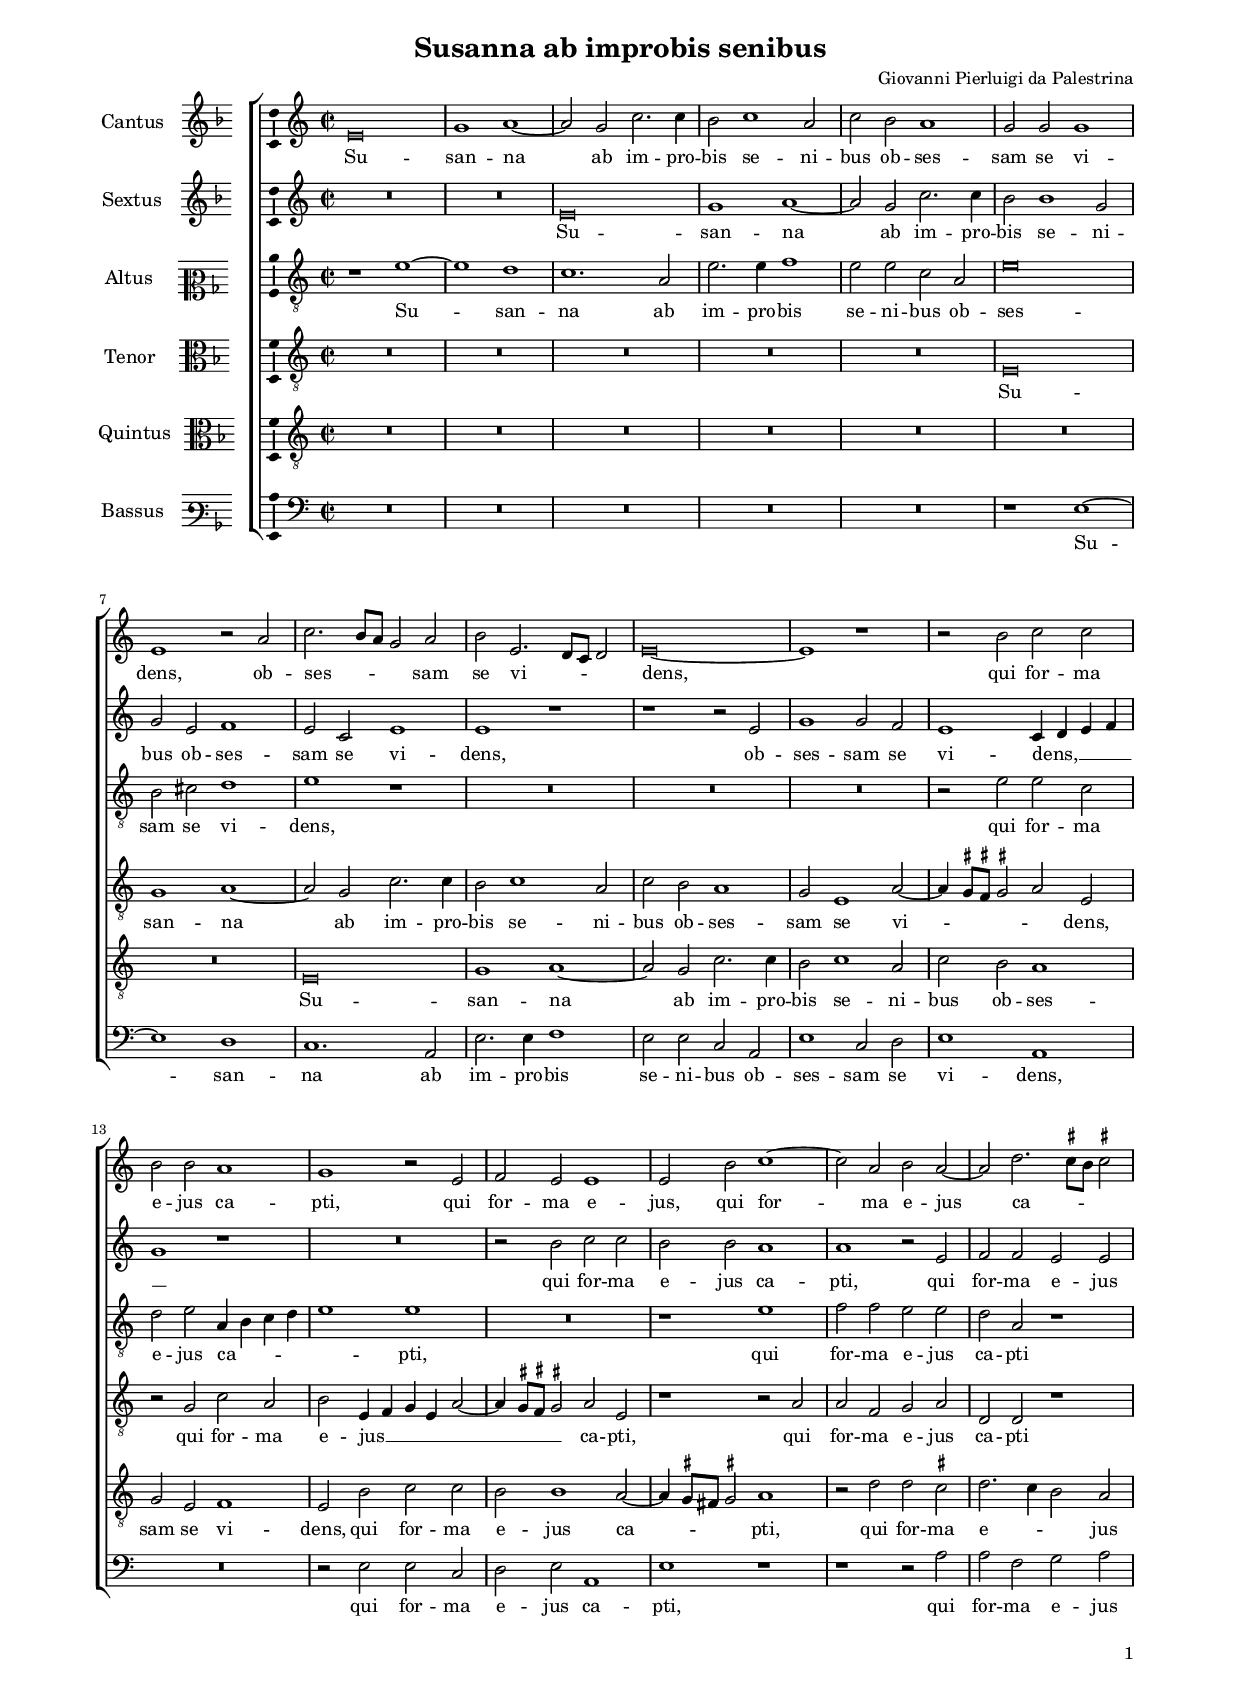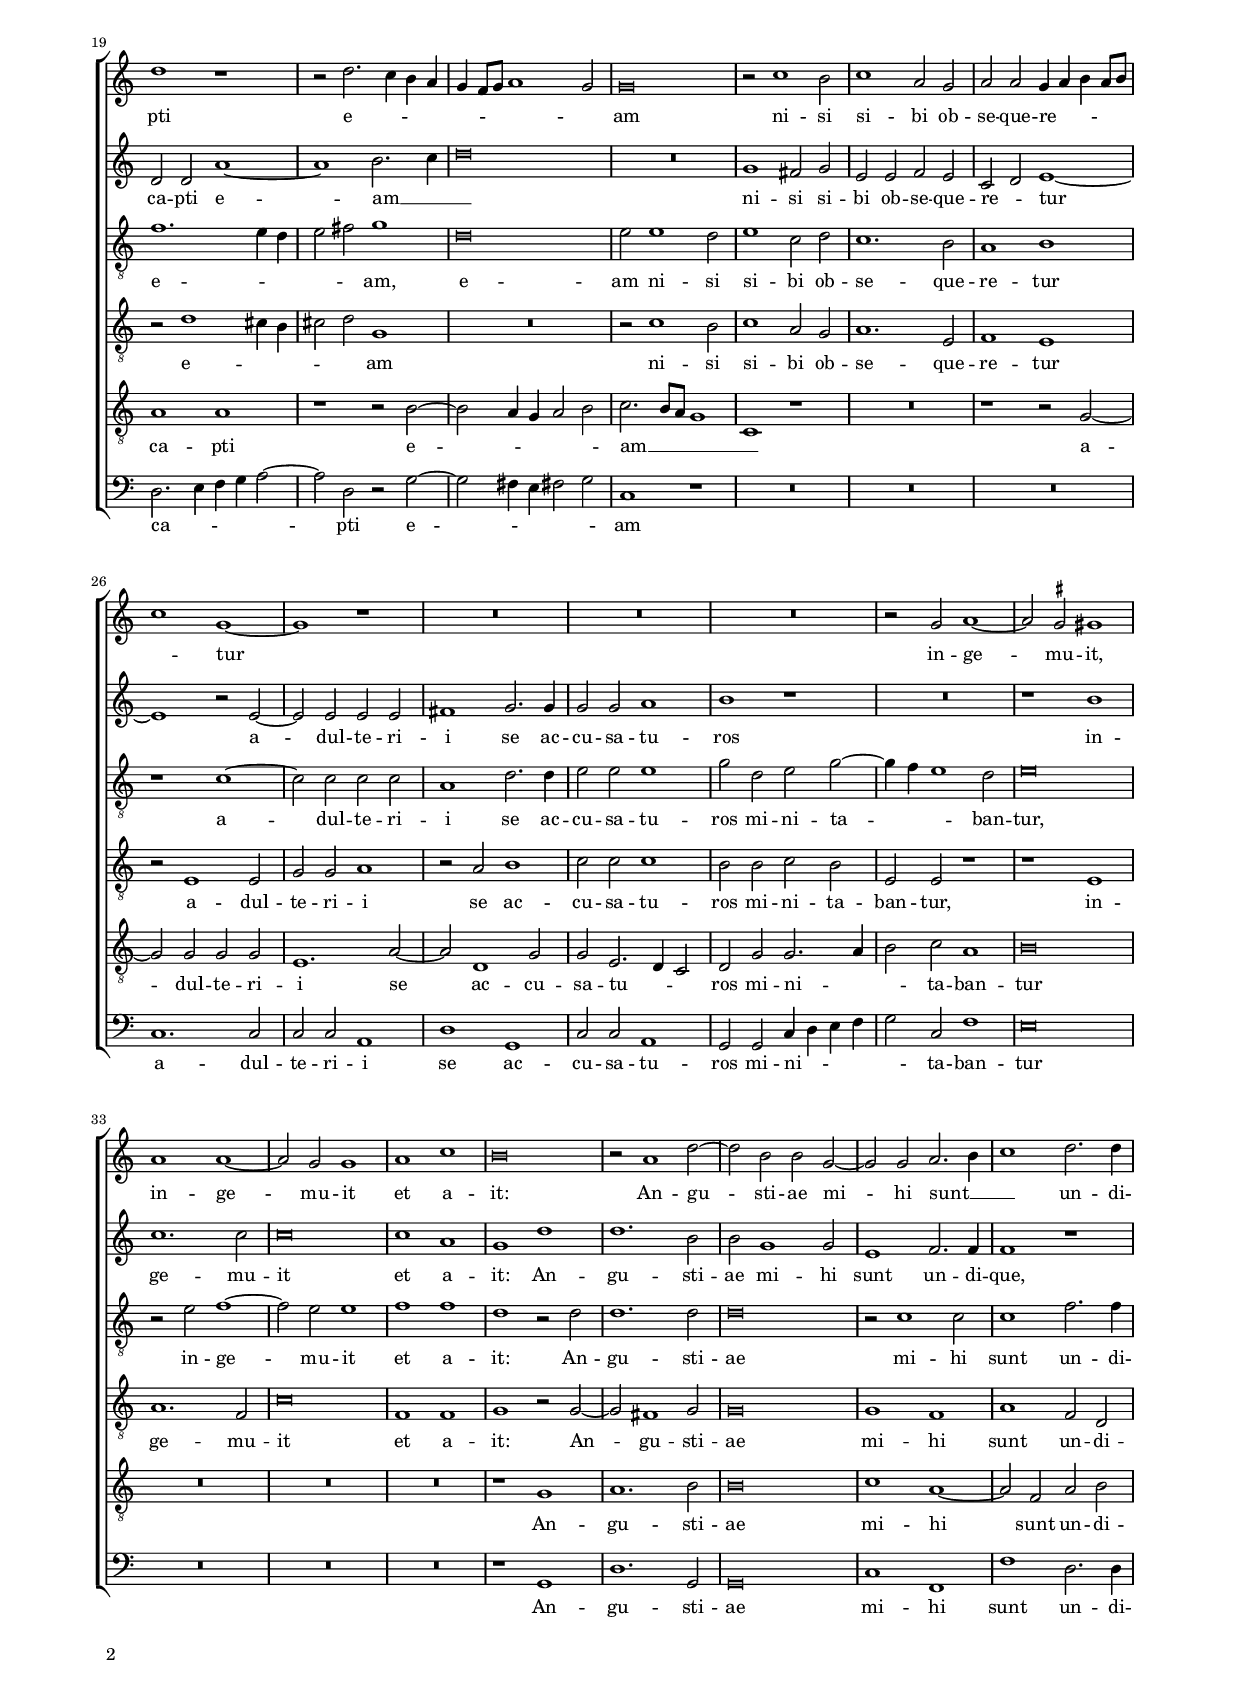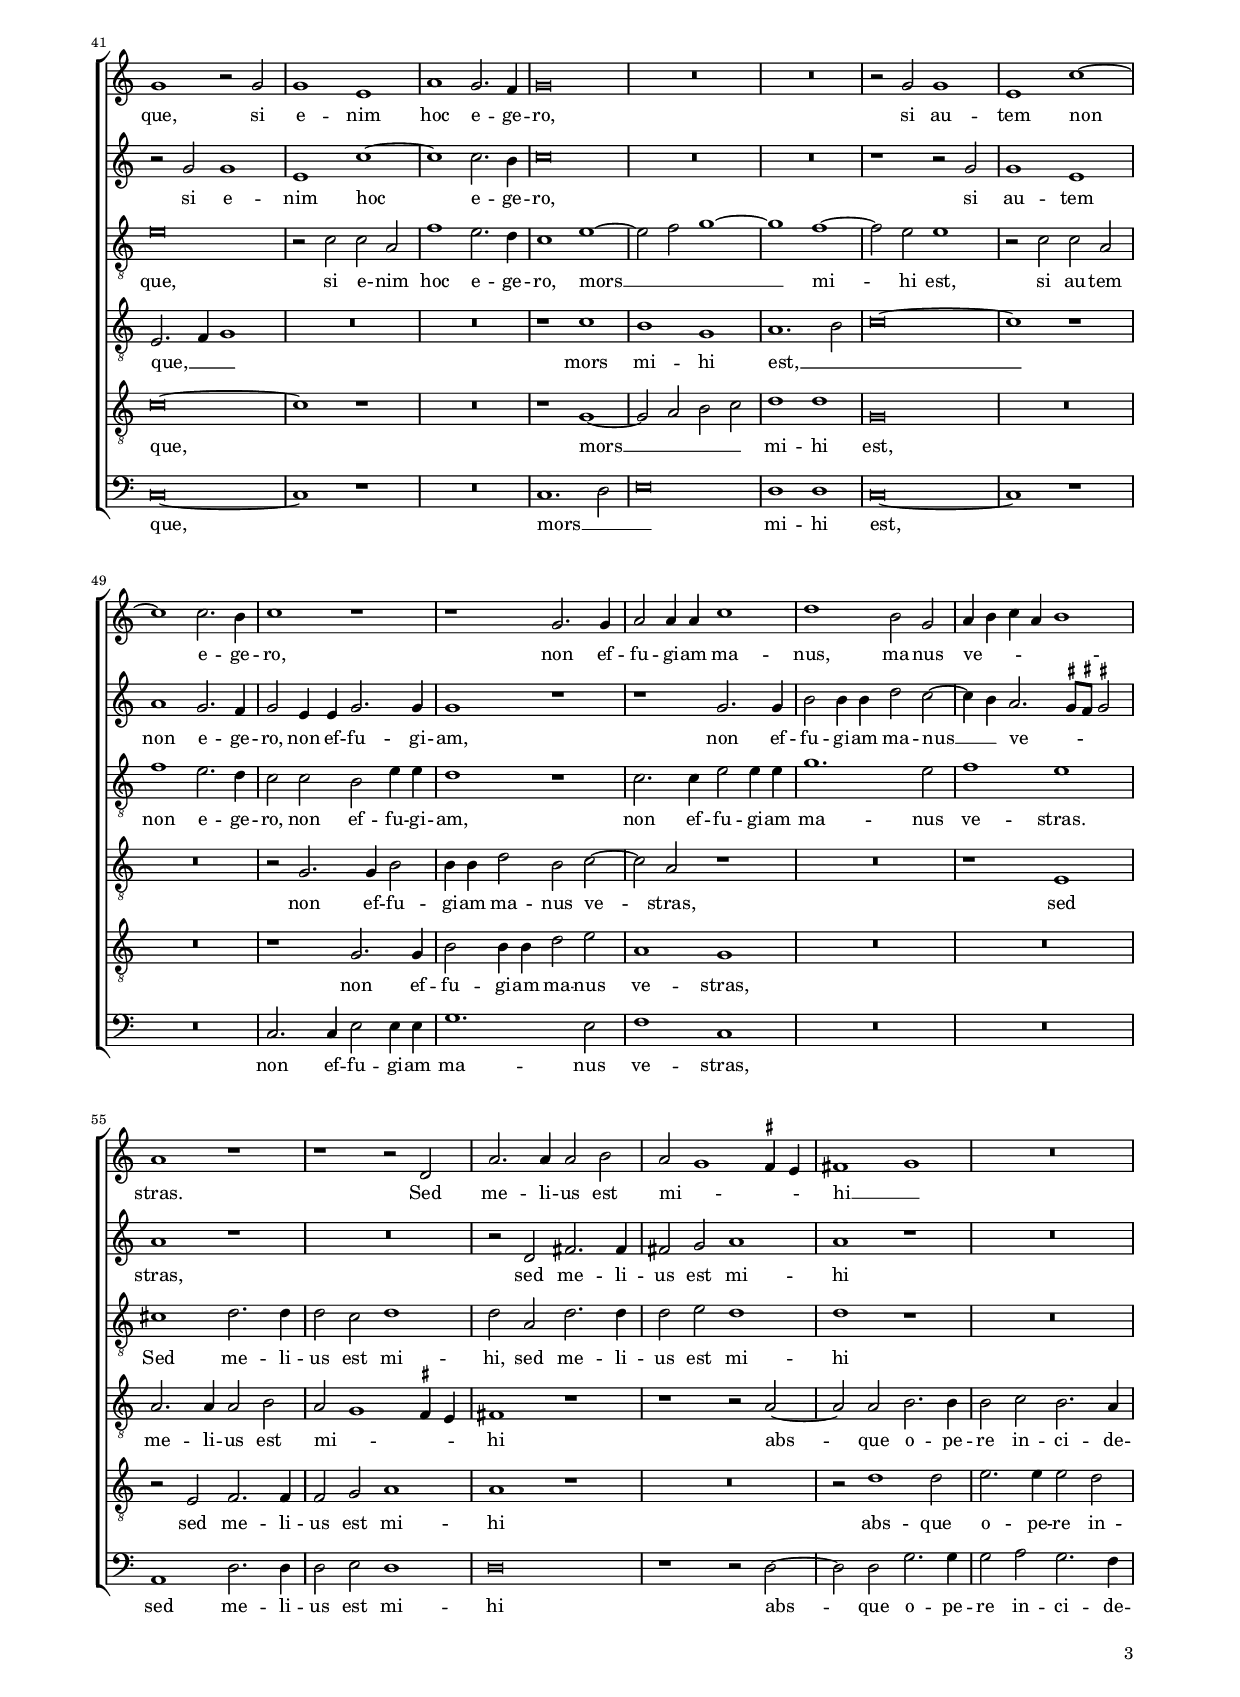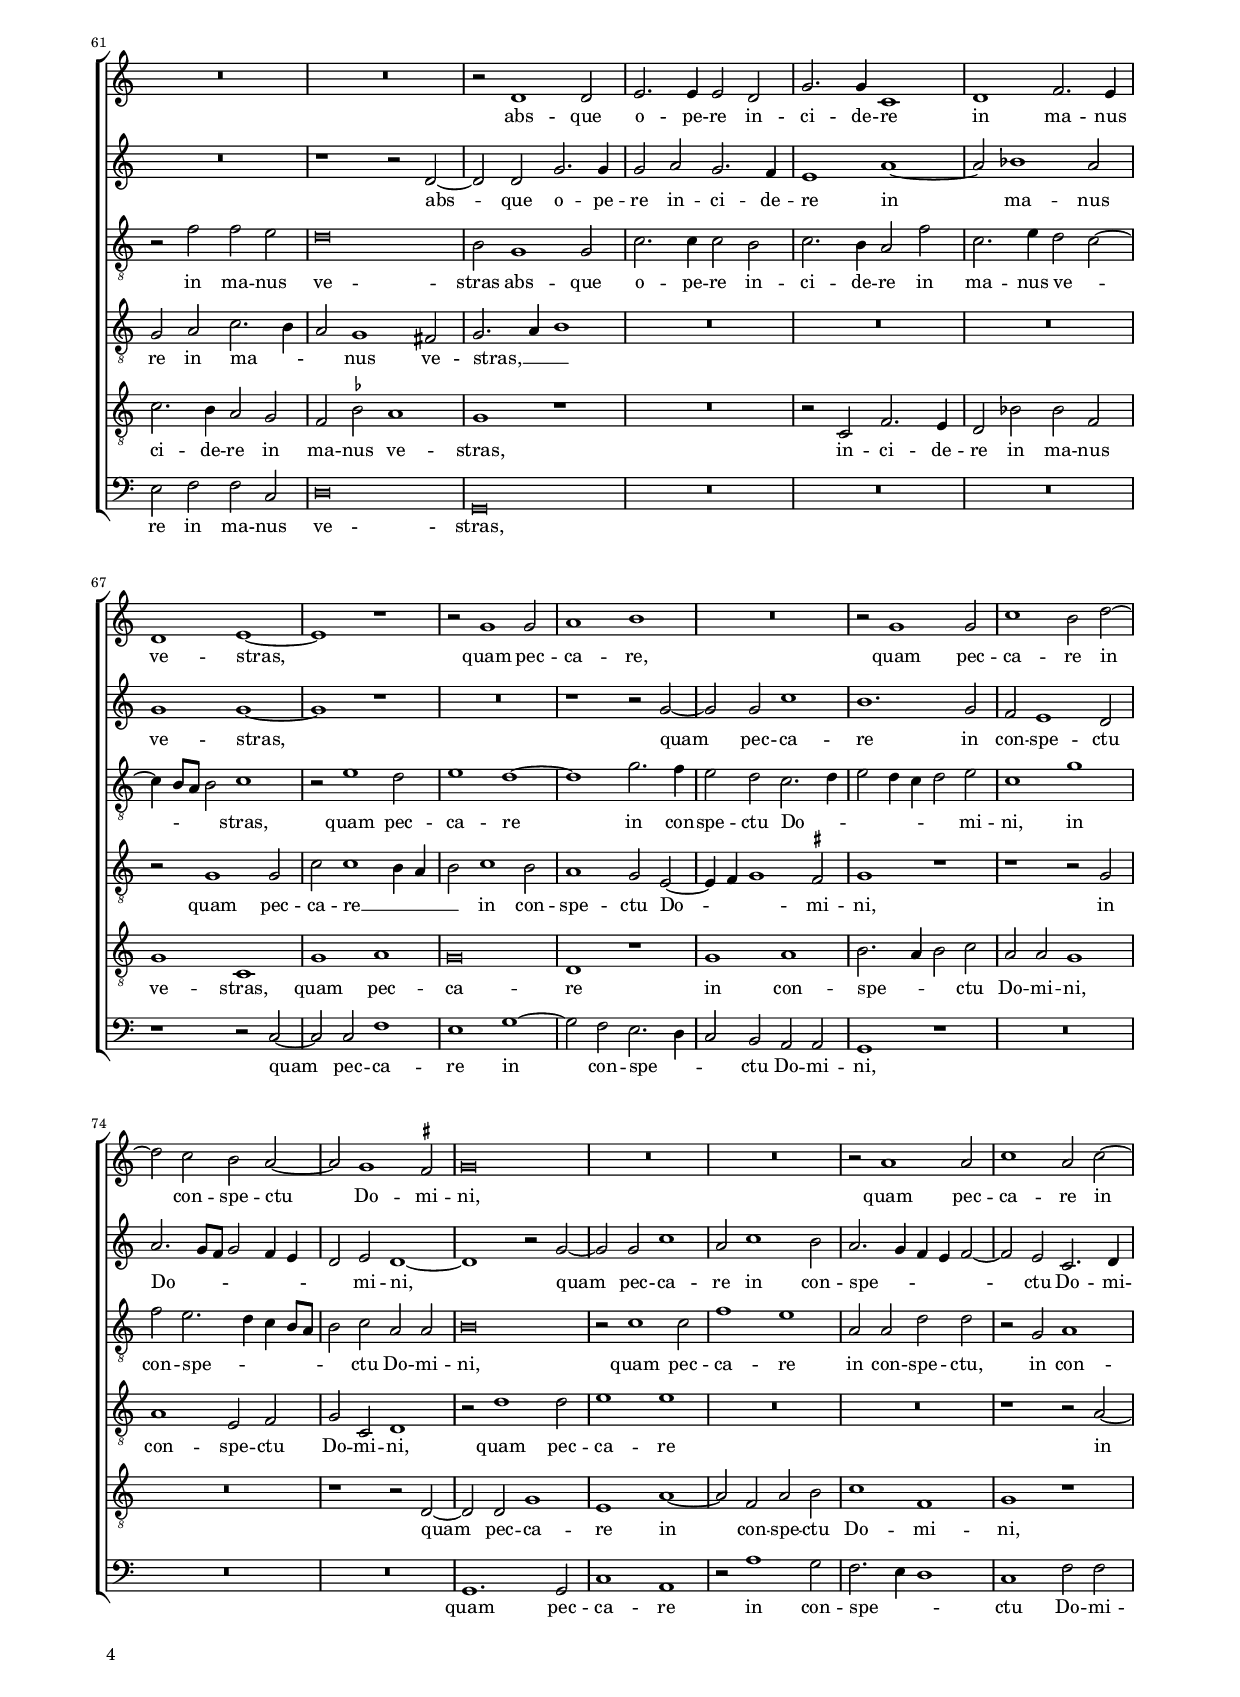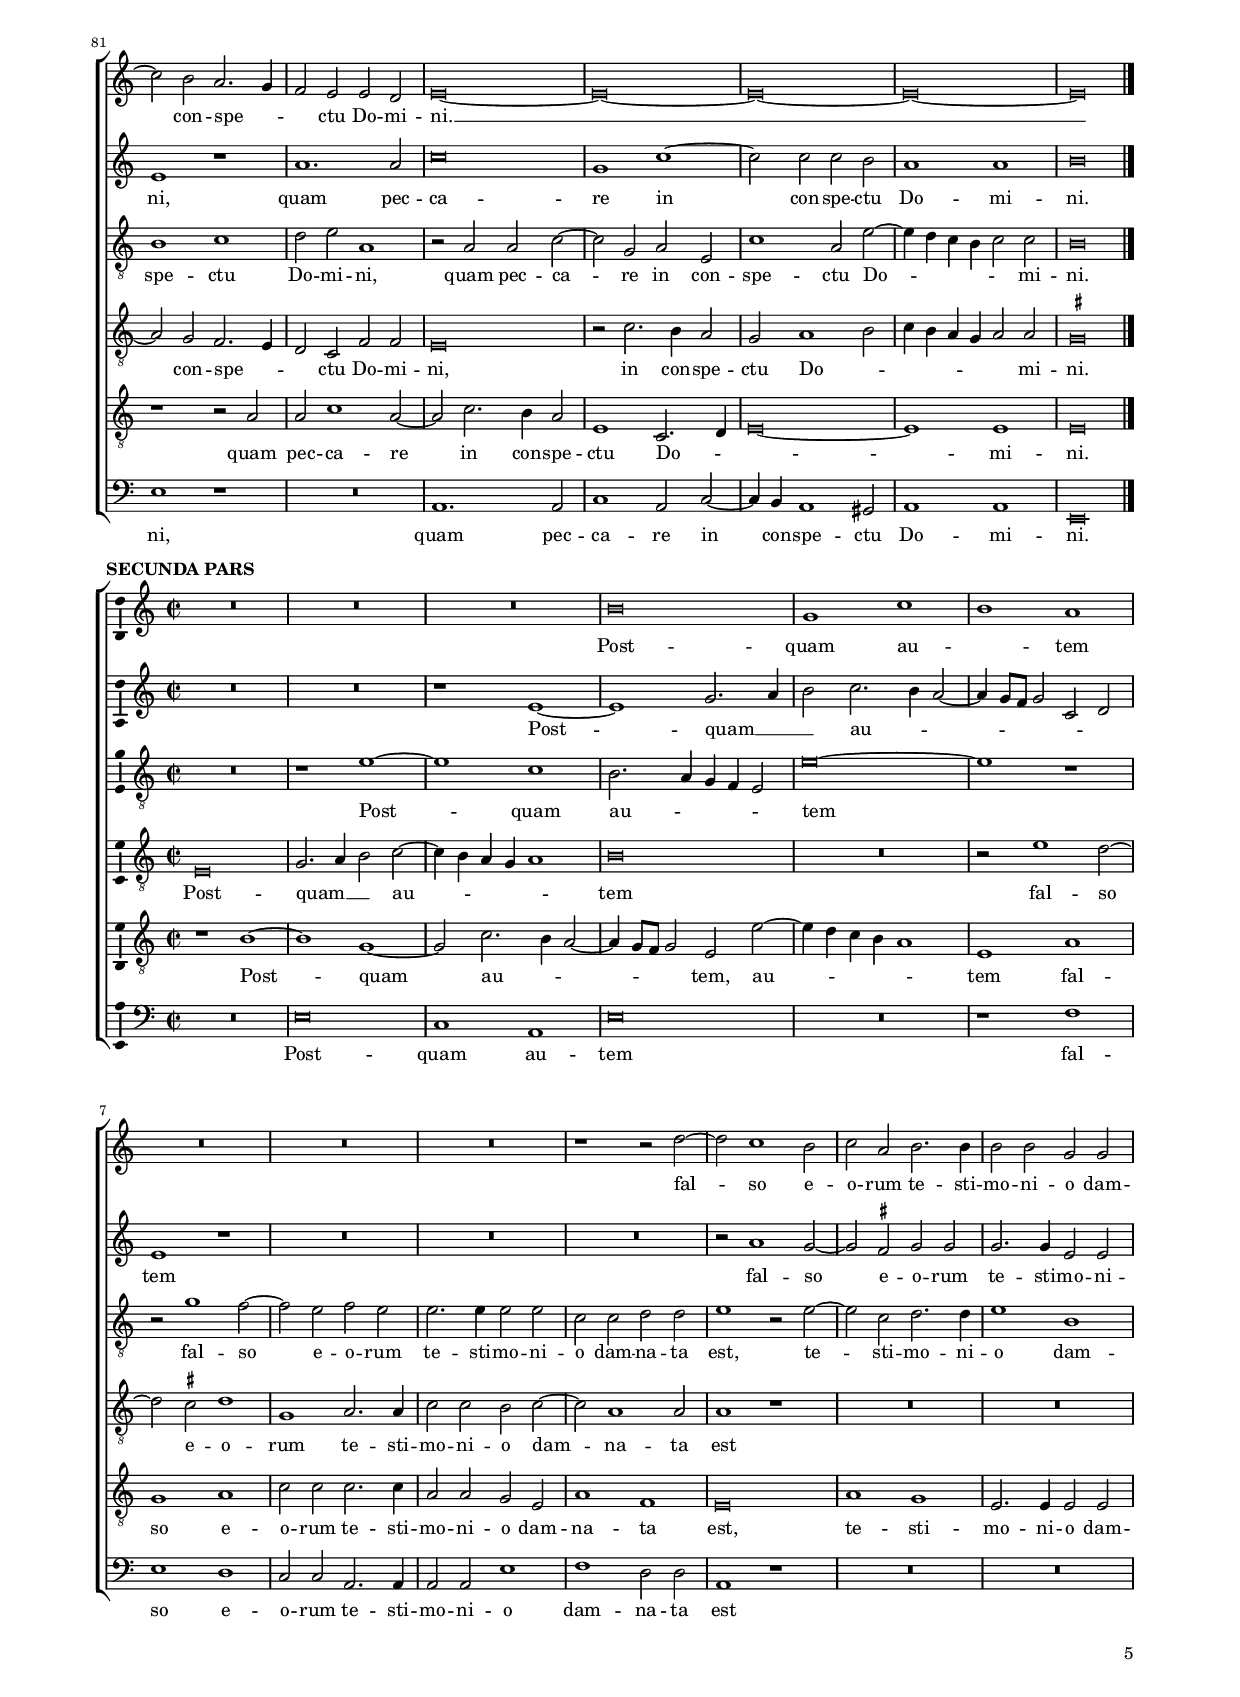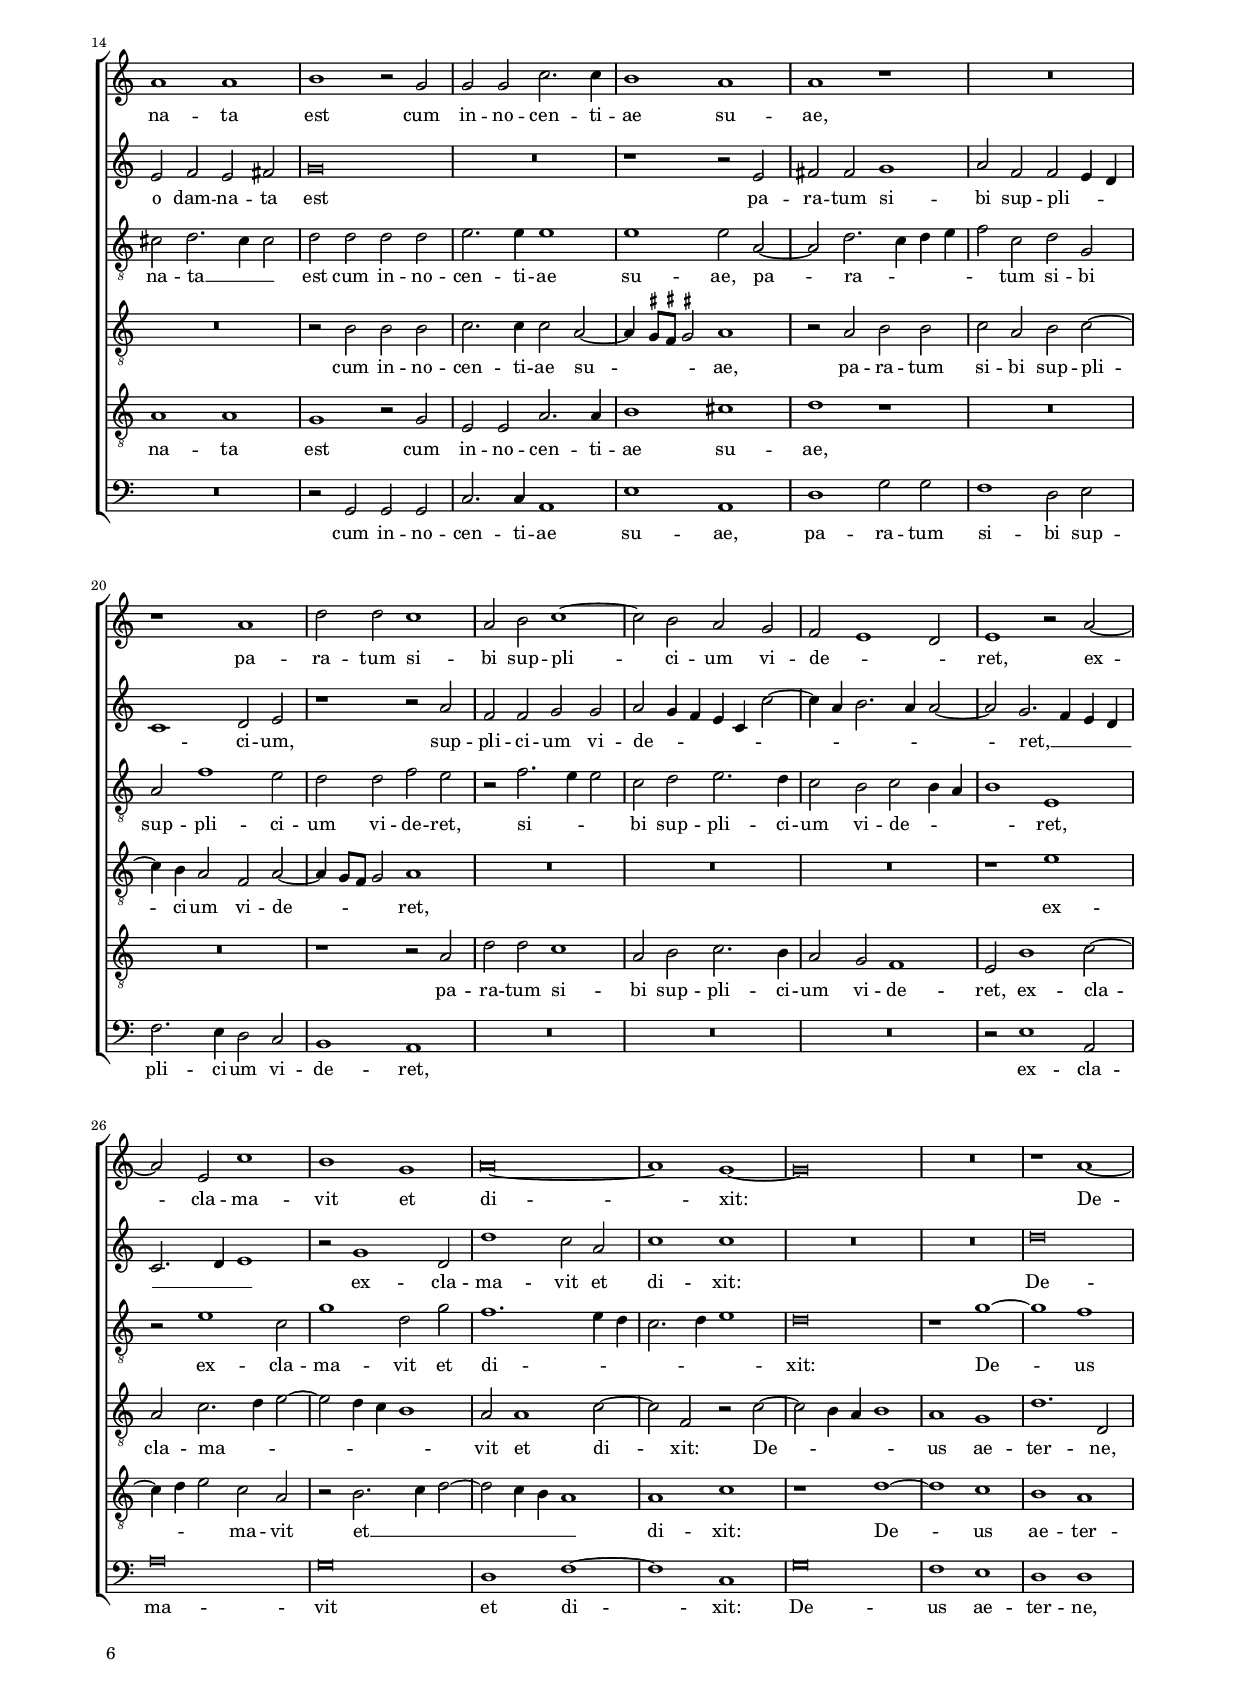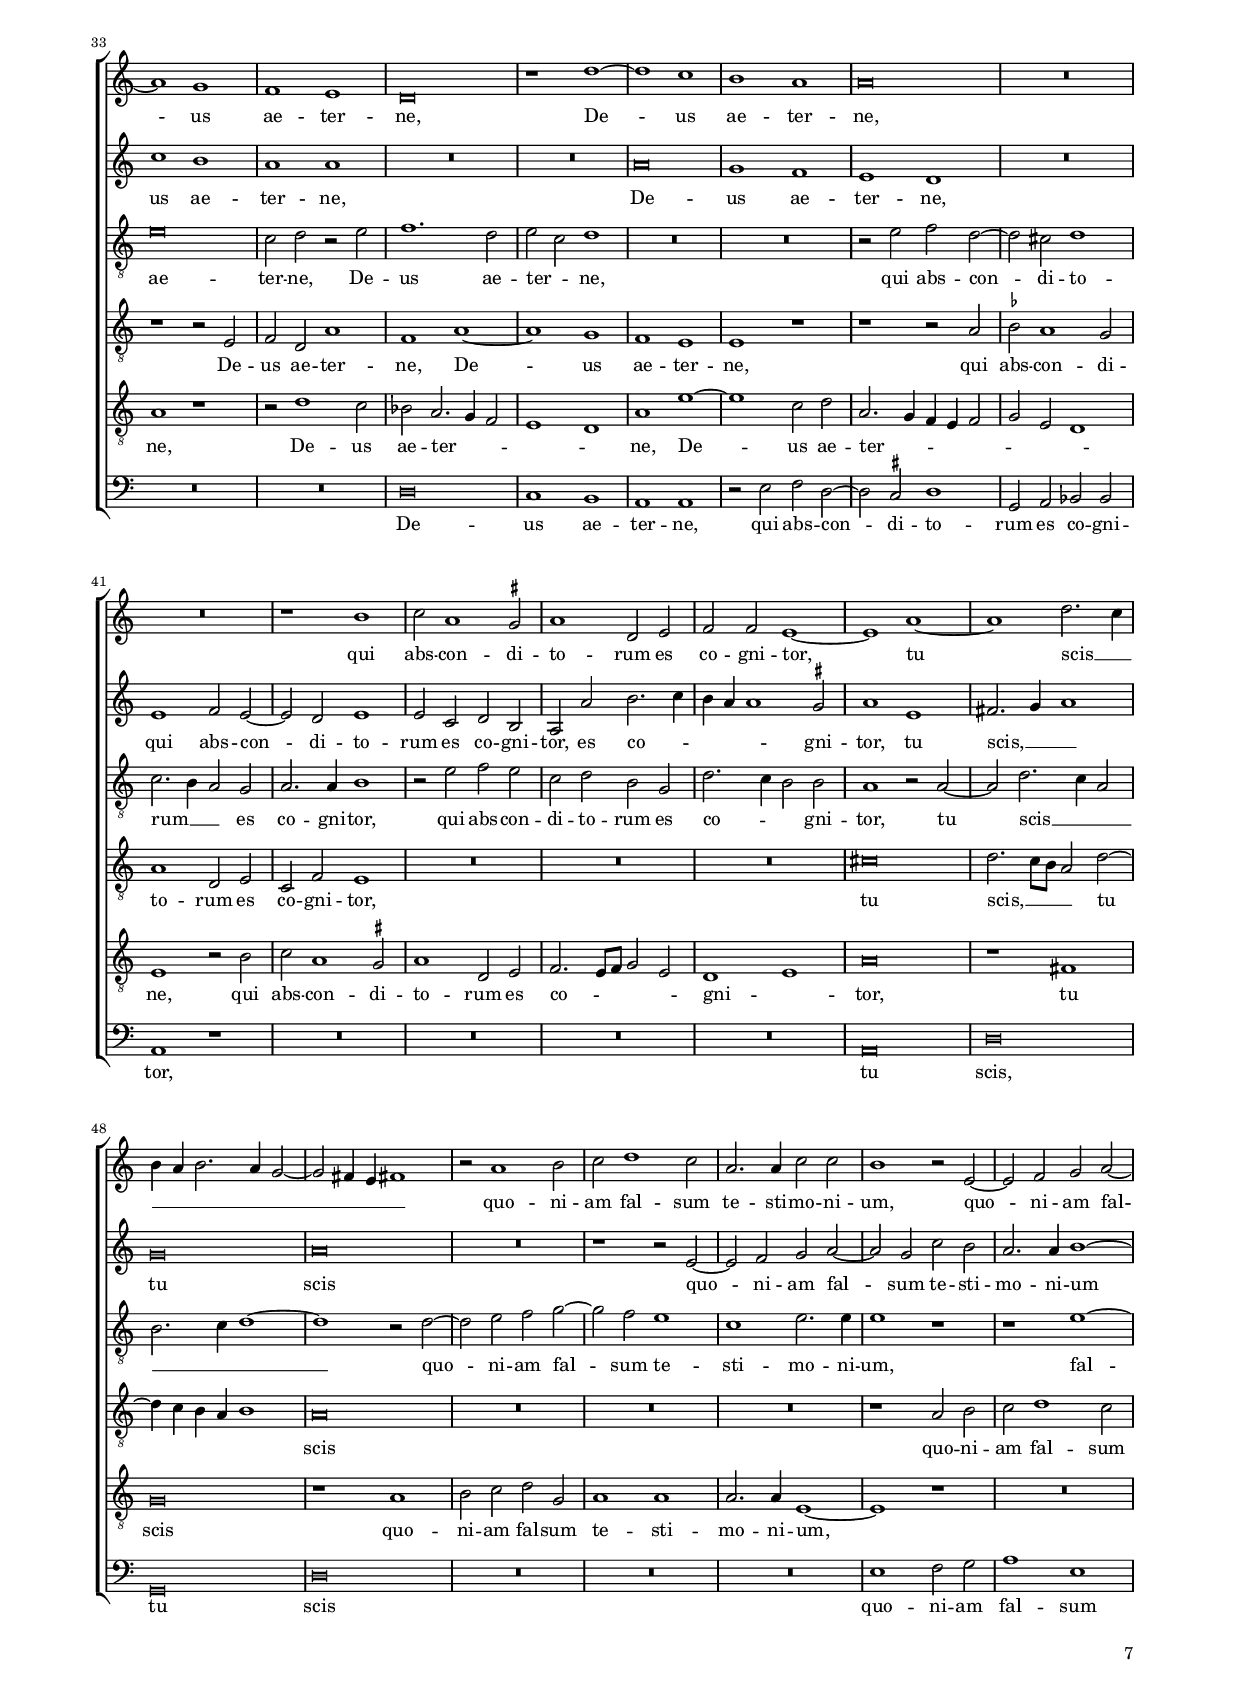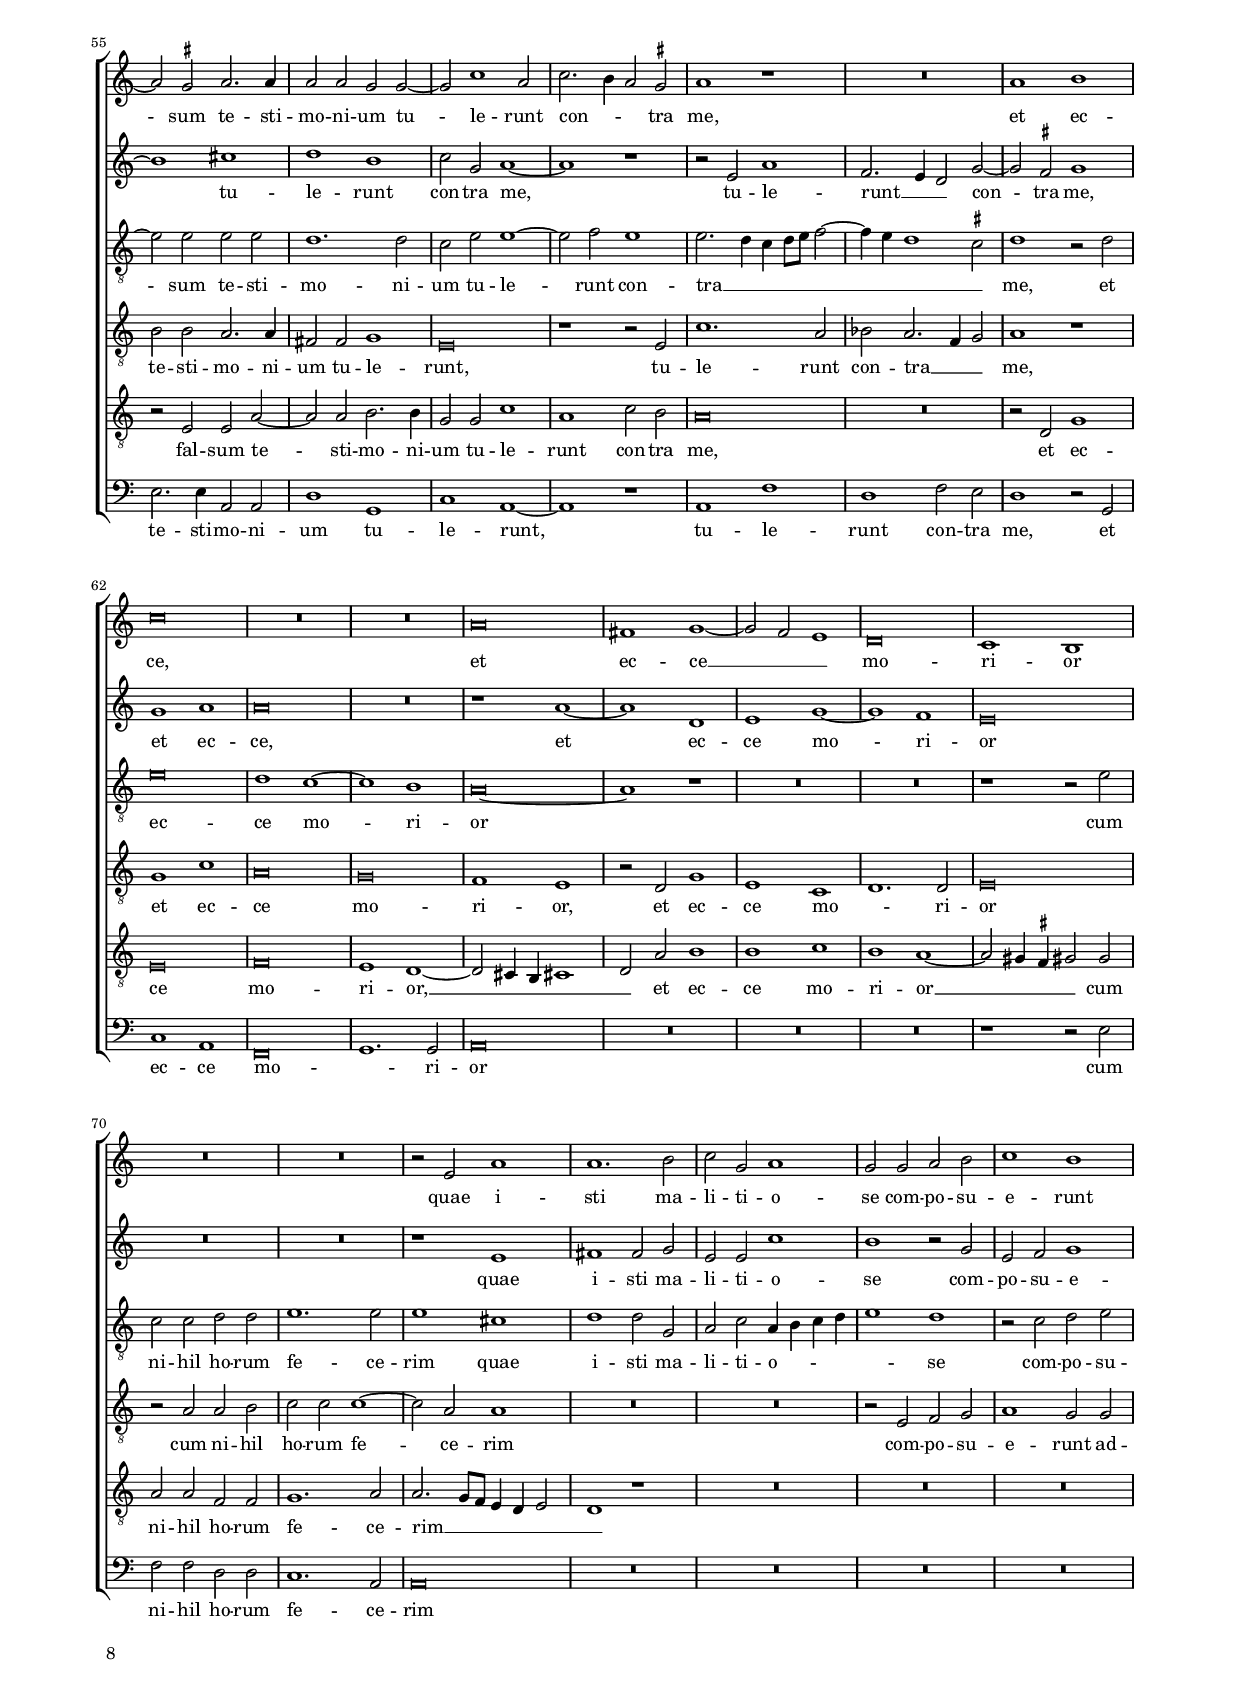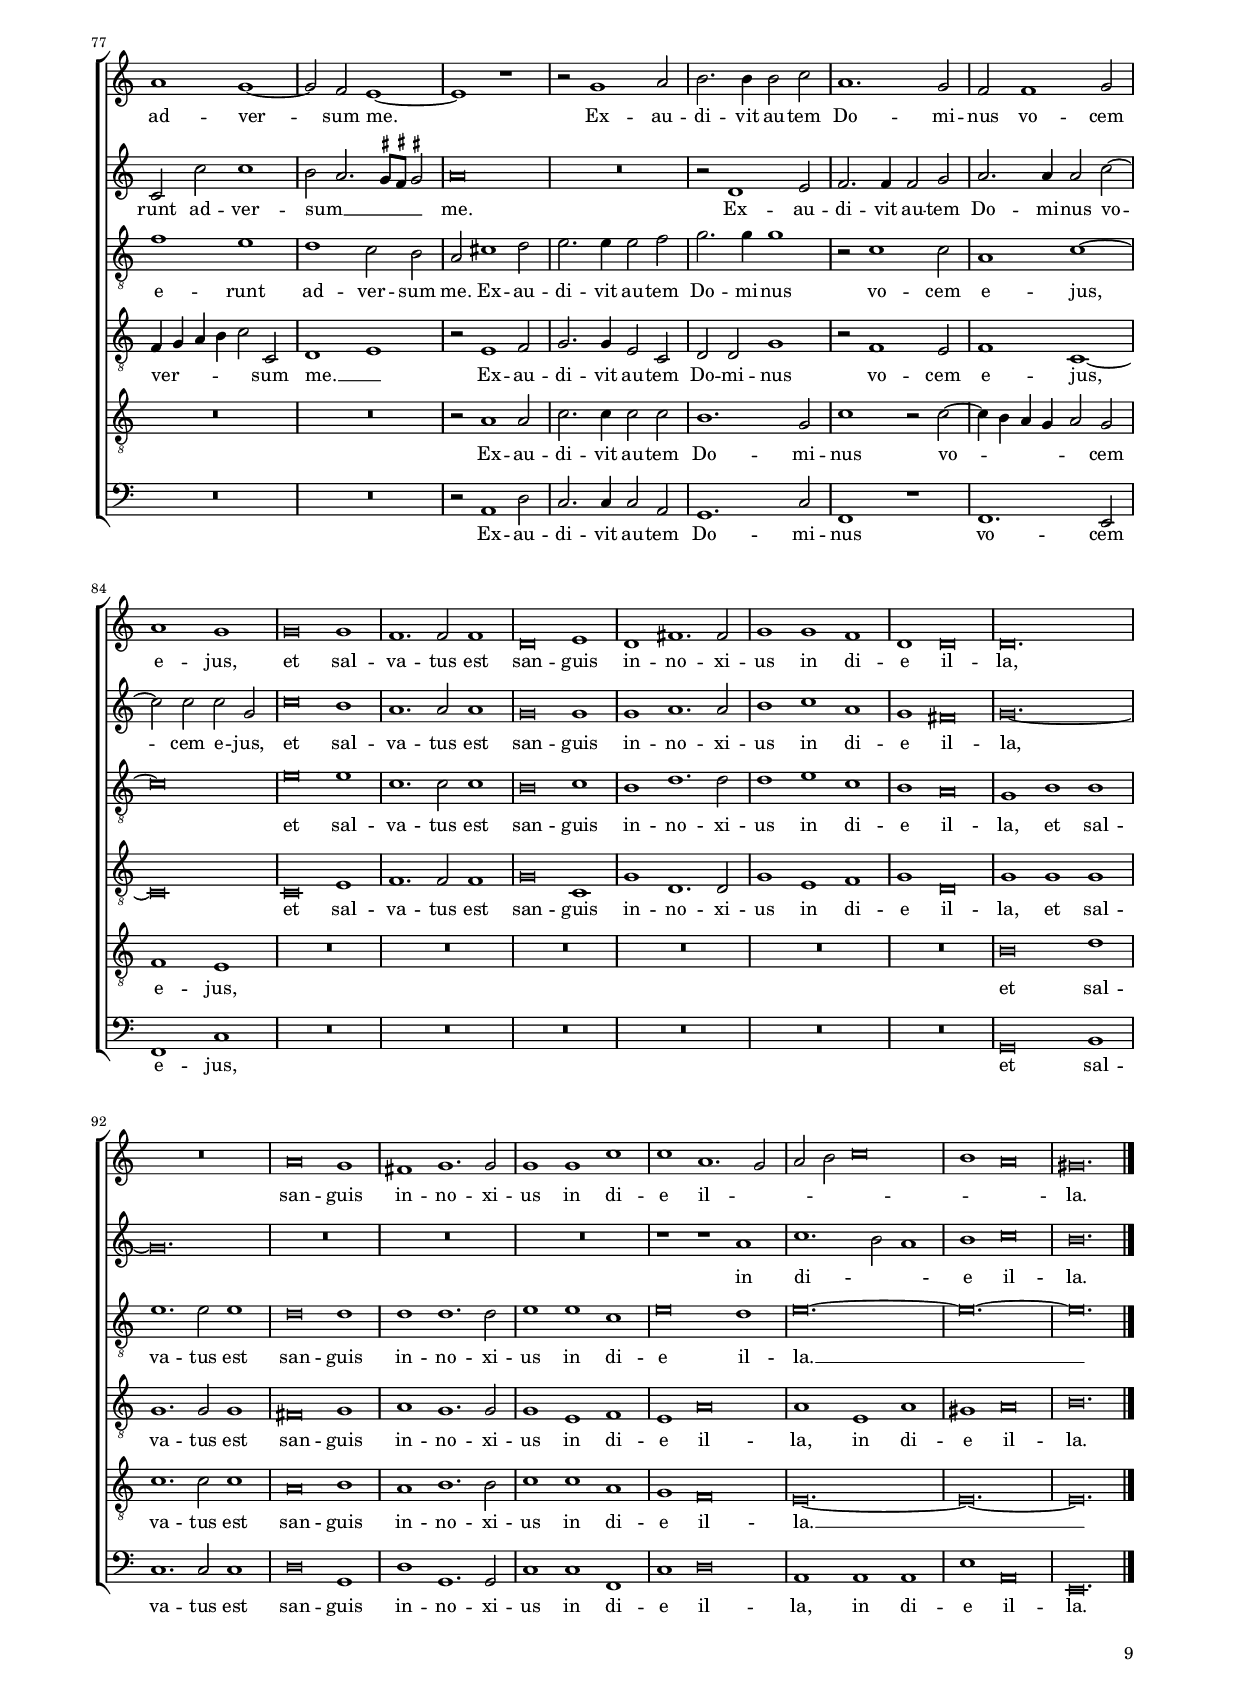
\header
{
  title="Susanna ab improbis senibus"
  composer="Giovanni Pierluigi da Palestrina"
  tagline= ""
}

\version "2.20.0"
\language deutsch
#(set-global-staff-size 15)
% #(set-default-paper-size "letter")
#(ly:set-option 'point-and-click #f)


	ficta = { \once \set suggestAccidentals = ##t }
	
	forget = #(define-music-function (music) (ly:music?) #{
		\accidentalStyle forget
		$music
		\accidentalStyle default
		#})


\paper
	{
	top-margin = 1.3 \cm
	bottom-margin = 0.8 \cm
	left-margin = 1.8 \cm
	right-margin = 1.8 \cm
	ragged-bottom = ##f
	ragged-last-bottom = ##t
	print-page-number = ##f
	score-system-spacing = #'((basic-distance . 17) (minimum-distance . 14) (padding . 5) (strechability . 250))
	system-system-spacing = #'((basic-distance . 17) (minimum-distance . 14) (padding . 5) (strechability . 250))
    oddFooterMarkup=\markup   \fill-line { "" \fromproperty #'page:page-number-string }
    evenFooterMarkup=\markup  \fill-line { \fromproperty #'page:page-number-string "" }
    last-bottom-spacing = #'((basic-distance . 12) (minimum-distance . 7) (padding . 4))
	systems-per-page = 3
%   page-count = 6
%	min-systems-per-page = 3
	}

global = {
    % \set Staff.autoBeaming = ##f
	\key f \major
	\time 2/2 \set Score.measureLength = #(ly:make-moment 2/1)
    \set Score.tempoHideNote = ##t
    \tempo 2 = 90
    \skip 1*2*87 \bar "|."
	}


incipitcantus = \markup { \score {
	{
	\set Staff.instrumentName = \markup { \fontsize #1 "Cantus" }
	\key f \major
	\clef violin
	s4 \bar ""
	}
	\layout  {
	raggedright = ##t
	indent = 1.6 \cm
	line-width = 2.2 \cm
	\context { \Staff \remove Time_signature_engraver }
	\override Staff.Clef.Y-extent = #'(0 . 0)
	}} \hspace #1 }


incipitsextus = \markup { \score {
	{
	\set Staff.instrumentName = \markup { \fontsize #1 "Sextus" }
	\key f \major
	\clef violin
	s4 \bar ""
	}
	\layout  {
	raggedright = ##t
	indent = 1.6 \cm
	line-width = 2.2 \cm
	\context { \Staff \remove Time_signature_engraver }
	\override Staff.Clef.Y-extent = #'(0 . 0)
	}} \hspace #1 }
      
      
incipitaltus = \markup { \score {
	{
	\set Staff.instrumentName = \markup { \fontsize #1 "Altus" }
	\key f \major
	\clef mezzosoprano
	s4 \bar ""
	}
	\layout  {
	raggedright = ##t
	indent = 1.6 \cm
	line-width = 2.2 \cm
	\context { \Staff \remove Time_signature_engraver }
	\override Staff.Clef.Y-extent = #'(0 . 0)
	}} \hspace #1 }


incipittenor = \markup { \score {
	{
	\set Staff.instrumentName = \markup { \fontsize #1 "Tenor" }
	\key f \major
	\clef alto
	s4 \bar ""
	}
	\layout  {
	raggedright = ##t
	indent = 1.6 \cm
	line-width = 2.2 \cm
	\context { \Staff \remove Time_signature_engraver }
	\override Staff.Clef.Y-extent = #'(0 . 0)
	}} \hspace #1 }
      
      
incipitquintus = \markup { \score {
	{
	\set Staff.instrumentName = \markup { \fontsize #1 "Quintus" }
	\key f \major
	\clef alto
	s4 \bar ""
	}
	\layout  {
	raggedright = ##t
	indent = 1.6 \cm
	line-width = 2.2 \cm
	\context { \Staff \remove Time_signature_engraver }
	\override Staff.Clef.Y-extent = #'(0 . 0)
	}} \hspace #1 }
      
      
incipitbassus = \markup { \score {
	{
	\set Staff.instrumentName = \markup { \fontsize #1 "Bassus" }
	\key f \major
	\clef varbaritone
	s4 \bar ""
	}
	\layout  {
	raggedright = ##t
	indent = 1.6 \cm
	line-width = 2.2 \cm
	\context { \Staff \remove Time_signature_engraver }
	\override Staff.Clef.Y-extent = #'(0 . 0)
	}} \hspace #1 }


cantus =  \relative c''
	{
	a\breve
	c1 d~
	d2 c f2. f4
	e2 f1 d2
%5
	f2 e d1 |
	c2 c c1
	a1 r2 d
	f2. e8 d c2 d
	e2 a,2. g8 f g2
%10
	a\breve~ |
	a1 r
	r2 e' f f
	e2 e d1
	c1 r2 a
%15
	b2 a a1 |
	a2 e' f1~
	f2 d e d~
    d2 g2. \ficta fis8 e \ficta fis!2
	g1 r
%20
	r2 g2. f4 e d |
	c4 b8 c d1 c2
	c\breve
	r2 f1 e2
	f1 d2 c
%25
	d2 d c4 d e d8 e |
	f1 c~
	c1 r
	R\breve
	R\breve
%30
	R\breve |
	r2 c d1~
	d2 \ficta cis cis!1
	d1 d~
	d2 c c1
%35
	d1 f |
	e\breve
	r2 d1 g2~
	g2 e e c~
	c2 c d2. e4
%40
	f1 g2. g4 |
	c,1 r2 c
	c1 a
	d1 c2. b4
	c\breve
%45
	R\breve |
	R\breve
	r2 c c1
	a1 f'~
	f1 f2. e4
%50
	f1 r |
	r1 c2. c4
	d2 d4 d f1
	g1 e2 c
	d4 e f d e1
%55
	d1 r |
	r1 r2 g,
	d'2. d4 d2 e
	d2 c1 \ficta h4 a
	h1 c
%60
	R\breve |
	R\breve
	R\breve
	r2 g1 g2
	a2. a4 a2 g
%65
	c2. c4 f,1 |
	g1 b2. a4
	g1 a~
	a1 r
	r2 c1 c2
%70
	d1 e |
	R\breve
	r2 c1 c2
	f1 e2 g~
	g2 f e d~
%75
	d2 c1 \ficta h2 |
	c\breve
	R\breve
	R\breve
	r2 d1 d2
%80
	f1 d2 f~ |
	f2 e d2. c4
	b2 a a g
	a\breve~
    a\breve~
%85
    a\breve~
    a\breve~
    a\breve |
	}


sextus = \relative c''
	{
	R\breve
	R\breve
	a\breve
	c1 d~
%5
	d2 c f2. f4 |
	e2 e1 c2
	c2 a b1
	a2 f a1
	a1 r
%10
	r1 r2 a |
	c1 c2 b
	a1 f4 g a b
	c1 r
	R\breve
%15
	r2 e f f |
	e2 e d1
	d1 r2 a
	b2 b a a
	g2 g d'1~
%20
	d1 e2. f4 |
	g\breve
	R\breve
	c,1 h2 c
	a2 a b a
%25
	f2 g a1~ |
	a1 r2 a~
	a2 a a a
	h1 c2. c4
	c2 c d1
%30
	e1 r |
	R\breve
	r1 e
	f1. f2
	f\breve
%35
	f1 d |
	c1 g'
	g1. e2
	e2 c1 c2
	a1 b2. b4
%40
	b1 r |
	r2 c c1
	a1 f'~
    f1 f2. e4
    f\breve
%45
	R\breve |
	R\breve
	r1 r2 c
    c1 a1
    d1 c2.
%50
	b4 c2 a4 a c2. c4 |
	c1 r
	r1 c2. c4
    e2 e4 e g2 f~
    f4 e4 d2. \ficta cis8 \ficta h \ficta cis!2
%55
	d1 r |
	R\breve
    r2 g, h2. h4
    h2 c d1
	d1 r
%60
	R\breve |
	R\breve
	r1 r2 g,~
    g2 g c2. c4
    c2 d c2. b4
%65
	a1 d~ |
	d2 es1 d2
	c1 c~
	c1 r
	R\breve
%70
	r1 r2 c~ |
	c2 c f1
	e1. c2
	b2 a1 g2
	d'2. c8 b c2 b4 a
%75
	g2 a g1~ |
	g1 r2 c~
	c2 c f1
	d2 f1 e2
	d2. c4 b a b2~
%80
	b2 a f2. g4 |
	a1 r
	d1. d2
	f\breve
	c1 f~
%85
	f2 f f e |
	d1 d
	e\breve |
	}


altus =  \relative c'
    {
	r1 a'~
	a1 g
	f1. d2
	a'2. a4 b1
%5
	a2 a f d |
	a'\breve
	e2 fis g1
	a1 r
	R\breve
%10
	R\breve |
	R\breve
	r2 a a f
	g2 a d,4 e f g
	a1 a
%15
	R\breve |
	r1 a
	b2 b a a
	g2 d r1
	b'1. a4 g
%20
	a2 h c1 |
	g\breve
	a2 a1 g2
	a1 f2 g
	f1. e2
%25
	d1 e |
	r1 f~
	f2 f f f
	d1 g2. g4
	a2 a a1
%30
	c2 g a c~ |
	c4 b a1 g2
	a\breve
	r2 a b1~
	b2 a a1
%35
	b1 b |
	g1 r2 g
	g1. g2
	g\breve
	r2 f1 f2
%40
	f1 b2. b4 |
	a\breve
	r2 f f d
	b'1 a2. g4
	f1 a~
%45
	a2 b c1~ |
	c1 b~
	b2 a a1
	r2 f f d
	b'1 a2. g4
%50
	f2 f e a4 a |
	g1 r
	f2. f4 a2 a4 a
	c1. a2
	b1 a
%55
	fis1 g2. g4 |
	g2 f g1
	g2 d g2. g4
	g2 a g1
	g1 r
%60
	R\breve |
	r2 b b a
	g\breve
	e2 c1 c2
	f2. f4 f2 e
%65
	f2. e4 d2 b' |
	f2. a4 g2 f~
	f4 e8 d e2 f1
	r2 a1 g2
	a1 g~
%70
	g1 c2. b4 |
	a2 g f2. g4
	a2 g4 f g2 a
	f1 c'
	b2 a2. g4 f e8 d
%75
	e2 f d d |
	e\breve
	r2 f1 f2
	b1 a
	d,2 d g g
%80
	r2 c, d1 |
	e1 f
	g2 a d,1
	r2 d d f~
	f2 c d a
%85
	f'1 d2 a'~ |
	a4 g f e f2 f
	e\breve |
	}


tenor =  \relative c'
	{
	R\breve
	R\breve
	R\breve
	R\breve
%5
	R\breve |
	a\breve
	c1 d~
	d2 c f2. f4
	e2 f1 d2
%10
	f2 e d1 |
	c2 a1 d2~
	d4 \ficta cis8 \ficta h \ficta cis!2 d a
	r2 c f d
	e2 a,4 b c a d2~
%15
	d4 \ficta cis8 \ficta h \ficta cis!2 d a |
	r1 r2 d
	d2 b c d
	g,2 g r1
	r2 g'1 fis4 e
%20
	fis2 g c,1 |
	R\breve
	r2 f1 e2
	f1 d2 c
	d1. a2
%25
	b1 a |
	r2 a1 a2
	c2 c d1
	r2 d e1
	f2 f f1
%30
	e2 e f e |
	a,2 a r1
	r1 a
	d1. b2
	f'\breve
%35
	b,1 b |
	c1 r2 c~
	c2 h1 c2
	c\breve
	c1 b
%40
	d1 b2 g |
	a2. b4 c1
	R\breve
	R\breve
	r1 f
%45
	e1 c |
	d1. e2
	f\breve~
	f1 r
	R\breve
%50
	r2 c2. c4 e2 |
	e4 e g2 e f~
	f2 d r1
	R\breve
	r1 a
%55
	d2. d4 d2 e |
	d2 c1 \ficta h4 a
	h1 r
	r1 r2 d~
	d2 d e2. e4
%60
	e2 f e2. d4 |
	c2 d f2. e4
	d2 c1 h2
	c2. d4 e1
	R\breve
%65
	R\breve |
	R\breve
	r2 c1 c2
	f2 f1 e4 d
	e2 f1 e2
%70
	d1 c2 a~ |
	a4 b c1 \ficta h2
	c1 r
	r1 r2 c
	d1 a2 b
%75
	c2 f, g1 |
	r2 g'1 g2
	a1 a
	R\breve
	R\breve
%80
	r1 r2 d,~ |
	d2 c b2. a4
	g2 f b b
	a\breve
	r2 f'2. e4 d2
%85
	c2 d1 e2 |
	f4 e d c d2 d
	\ficta cis\breve |
	}


quintus  =  \relative c'
	{
	R\breve
	R\breve
	R\breve
	R\breve
%5
	R\breve |
	R\breve
	R\breve
	a\breve
	c1 d~
%10
	d2 c f2. f4 |
	e2 f1 d2
	f2 e d1
	c2 a b1
	a2 e' f f
%15
	e2 e1 d2~ |
	d4 \ficta cis8 h \ficta cis!2 d1
	r2 g g \ficta fis
	g2. f4 e2 d
	d1 d
%20
	r1 r2 e~ |
	e2 d4 c d2 e
	f2. e8 d c1
	f,1 r
	R\breve
%25
	r1 r2 c'~ |
	c2 c c c
	a1. d2~
	d2 g,1 c2
	c2 a2. g4 f2
%30
	g2 c c2. d4 |
	e2 f d1 |
	e\breve
	R\breve
	R\breve
%35
	R\breve |
	r1 c
	d1. e2
	e\breve
	f1 d~
%40
	d2 b d e |
	f\breve~
	f1 r
	R\breve
	r1 c~
%45
	c2 d e f |
	g1 g
	c,\breve
	R\breve
	R\breve
%50
	r1 c2. c4 |
	e2 e4 e g2 a
	d,1 c
	R\breve
	R\breve
%55
	r2 a b2. b4 |
	b2 c d1
	d1 r
	R\breve
	r2 g1 g2
%60
	a2. a4 a2 g |
	f2. e4 d2 c
	b2 \ficta es d1
	c1 r
	R\breve
%65
	r2 f, b2. a4 |
	g2 es' es b
	c1 f,
	c'1 d
	c\breve
%70
	g1 r |
	c1 d
	e2. d4 e2 f
	d2 d c1
	R\breve
%75
	r1 r2 g~ |
	g2 g c1
	a1 d~
	d2 b d e
	f1 b,
%80
	c1 r |
	r1 r2 d
	d2 f1 d2~
	d2 f2. e4 d2
	a1 f2. g4
%85
	a\breve~ |
	a1 a
	a\breve |
	}


bassus  =  \relative c
	{
	R\breve
	R\breve
	R\breve
	R\breve
%5
	R\breve |
	r1 a'~
	a1 g
	f1. d2
	a'2. a4 b1
%10
	a2 a f d |
	a'1 f2 g
	a1 d,
	R\breve
	r2 a' a f
%15
	g2 a d,1 |
	a'1 r
	r1 r2 d
	d2 b c d
	g,2. a4 b c d2~
%20
	d2 g, r c~ |
	c2 h4 a h!2 c
	f,1 r
	R\breve
	R\breve
%25
	R\breve |
	f1. f2
	f2 f d1
	g1 c,
	f2 f d1
%30
	c2 c f4 g a b |
	c2 f, b1
	a\breve
	R\breve
	R\breve
%35
	R\breve |
	r1 c,
	g'1. c,2
	c\breve
	f1 b,
%40
	b'1 g2. g4 |
	f\breve~
	f1 r
	R\breve
	f1. g2
%45
	a\breve |
	g1 g
	f\breve~
	f1 r
	R\breve
%50
	f2. f4 a2 a4 a |
	c1. a2
	b1 f
	R\breve
	R\breve
%55
	d1 g2. g4 |
	g2 a g1
	g\breve
	r1 r2 g~
	g2 g c2. c4
%60
	c2 d c2. b4 |
	a2 b b f
	g\breve
	c,\breve
	R\breve
%65
	R\breve |
	R\breve
	r1 r2 f~
	f2 f b1
	a1 c~
%70
	c2 b a2. g4 |
	f2 e d d
	c1 r
	R\breve
	R\breve
%75
	R\breve |
	c1. c2
	f1 d
	r2 d'1 c2
	b2. a4 g1
%80
	f1 b2 b |
	a1 r
	R\breve
	d,1. d2
	f1 d2 f~
%85
	f4 e d1 cis2 |
	d1 d
	a\breve |
	}


lyricscantus = \lyricmode {
	Su -- san -- na ab im -- pro -- bis se -- ni -- bus ob -- ses -- sam se vi -- dens,
    ob -- ses -- _ _ _ sam se vi -- _ _ _ dens,
    qui for -- ma e -- jus ca -- pti,
    qui for -- ma e -- jus,
    qui for -- ma e -- jus ca -- _ _ _ pti
    e -- _ _ _ _ _ _ _ _ am ni -- si si -- bi ob -- se -- que -- re -- _ _ _ _ _ tur
    in -- ge -- mu -- it,
    in -- ge -- mu -- it
    et a -- it:
    An -- gu -- sti -- ae mi -- hi sunt __ _ _ un -- di -- que,
    si e -- nim hoc e -- ge -- ro,
    si au -- tem non e -- ge -- ro,
    non ef -- fu -- gi -- am ma -- nus,
    ma -- nus ve -- _ _ _ _ stras.
    Sed me -- li -- us est mi -- _ _ _ hi __ _
    abs -- que o -- pe -- re in -- ci -- de -- re in ma -- nus ve -- stras,
    quam pec -- ca -- re,
    quam pec -- ca -- re in con -- spe -- ctu Do -- mi -- ni,
    quam pec -- ca -- re in con -- spe -- _ _ ctu Do -- mi -- ni. __
	}


lyricssextus = \lyricmode {
	Su -- san -- na ab im -- pro -- bis se -- ni -- bus ob -- ses -- sam se vi -- dens,
    ob -- ses -- sam se vi -- dens, __ _ _ _ _
    qui for -- ma e -- jus ca -- pti,
    qui for -- ma e -- jus ca -- pti
    e -- am __ _ _ ni -- si si -- bi ob -- se -- que -- re -- _ tur
    a -- dul -- te -- ri -- i se ac -- cu -- sa -- tu -- ros
    in -- ge -- mu -- it
    et a -- it:
    An -- gu -- sti -- ae mi -- hi sunt un -- di -- que,
    si e -- nim hoc e -- ge -- ro,
    si au -- tem non e -- ge -- ro,
    non ef -- fu -- gi -- am,
    non ef -- fu -- gi -- am ma -- nus __ _ ve -- _ _ _ stras,
    sed me -- li -- us est mi -- hi
    abs -- que o -- pe -- re in -- ci -- de -- re in ma -- nus ve -- stras,
    quam pec -- ca -- re in con -- spe -- ctu Do -- _ _ _ _ _ _ mi -- ni,
    quam pec -- ca -- re in con -- spe -- _ _ _ _ ctu Do -- mi -- ni,
    quam pec -- ca -- re in con -- spe -- ctu Do -- mi -- ni.
	}
	
	
lyricsaltus = \lyricmode {
	Su -- san -- na ab im -- pro -- bis se -- ni -- bus ob -- ses -- sam se vi -- dens,
    qui for -- ma e -- jus ca -- _ _ _ _ pti,
    qui for -- ma e -- jus ca -- pti
    e -- _ _ _ _ am,
    e -- am ni -- si si -- bi ob -- se -- que -- re -- tur
    a -- dul -- te -- ri -- i se ac -- cu -- sa -- tu -- ros mi -- ni -- ta -- _ _ ban -- tur,
    in -- ge -- mu -- it
    et a -- it:
    An -- gu -- sti -- ae mi -- hi sunt un -- di -- que,
    si e -- nim hoc e -- ge -- ro, mors __ _ _ mi -- hi est,
    si au -- tem non e -- ge -- ro,
    non ef -- fu -- gi -- am,
    non ef -- fu -- gi -- am ma -- nus ve -- stras.
    Sed me -- li -- us est mi -- hi,
    sed me -- li -- us est mi -- hi
    in ma -- nus ve -- stras
    abs -- que o -- pe -- re in -- ci -- de -- re in ma -- nus ve -- _ _ _ _ stras,
    quam pec -- ca -- re in con -- spe -- ctu Do -- _ _ _ _ _ mi -- ni,
    in con -- spe -- _ _ _ _ _ ctu Do -- mi -- ni,
    quam pec -- ca -- re in con -- spe -- ctu,
    in con -- spe -- ctu Do -- mi -- ni,
    quam pec -- ca -- re in con -- spe -- ctu Do -- _ _ _ _ mi -- ni.
	}


lyricstenor = \lyricmode {
	Su -- san -- na ab im -- pro -- bis se -- ni -- bus ob -- ses -- sam se vi -- _ _ _ _ dens,
    qui for -- ma e -- jus __ _ _ _ _ _ _ _ ca -- pti,
    qui for -- ma e -- jus ca -- pti
    e -- _ _ _ _ am ni -- si si -- bi ob -- se -- que -- re -- tur
    a -- dul -- te -- ri -- i se ac -- cu -- sa -- tu -- ros mi -- ni -- ta -- ban -- tur,
    in -- ge -- mu -- it
    et a -- it:
    An -- gu -- sti -- ae mi -- hi sunt un -- di -- que, __ _ _
    mors mi -- hi est, __ _ _ 
    non ef -- fu -- gi -- am ma -- nus ve -- stras,
    sed me -- li -- us est mi -- _ _ _ hi
    abs -- que o -- pe -- re in -- ci -- de -- re in ma -- _ _ nus ve -- stras, __ _ _
    quam pec -- ca -- re __ _ _ _ in con -- spe -- ctu Do -- _ _ mi -- ni,
    in con -- spe -- ctu Do -- mi -- ni,
    quam pec -- ca -- re in con -- spe -- _ _ ctu Do -- mi -- ni,
    in con -- spe -- ctu Do -- _ _ _ _ _ _ mi -- ni.
    }


lyricsquintus = \lyricmode {
	Su -- san -- na ab im -- pro -- bis se -- ni -- bus ob -- ses -- sam se vi -- dens,
    qui for -- ma e -- jus ca -- _ _ _ pti,
    qui for -- ma e -- _ _ jus ca -- pti
    e -- _ _ _ _ am __ _ _ _ _
    a -- dul -- te -- ri -- i se ac -- cu -- sa -- tu -- _ _ ros mi -- ni -- _ _ ta -- ban -- tur
    An -- gu -- sti -- ae mi -- hi sunt un -- di -- que,
    mors __ _ _ _ mi -- hi est,
    non ef -- fu -- gi -- am ma -- nus ve -- stras,
    sed me -- li -- us est mi -- hi
    abs -- que o -- pe -- re in -- ci -- de -- re in ma -- nus ve -- stras,
    in -- ci -- de -- re in ma -- nus ve -- stras,
    quam pec -- ca -- re in con -- spe -- _ _ ctu Do -- mi -- ni,
    quam pec -- ca -- re in con -- spe -- ctu Do -- mi -- ni,
    quam pec -- ca -- re in con -- spe -- ctu Do -- _ _ mi -- ni.
	}


lyricsbassus = \lyricmode {
	Su -- san -- na ab im -- pro -- bis se -- ni -- bus ob -- ses -- sam se vi -- dens,
    qui for -- ma e -- jus ca -- pti,
    qui for -- ma e -- jus ca -- _ _ _ _ pti
    e -- _ _ _ _ am
    a -- dul -- te -- ri -- i se ac -- cu -- sa -- tu -- ros mi -- ni -- _ _ _ _ ta -- ban -- tur
    An -- gu -- sti -- ae mi -- hi sunt un -- di -- que,
    mors __ _ _ mi -- hi est,
    non ef -- fu -- gi -- am ma -- nus ve -- stras,
    sed me -- li -- us est mi -- hi
    abs -- que o -- pe -- re in -- ci -- de -- re in ma -- nus ve -- stras,
    quam pec -- ca -- re in con -- spe -- _ _ ctu Do -- mi -- ni,
    quam pec -- ca -- re in con -- spe -- _ _ ctu Do -- mi -- ni,
    quam pec -- ca -- re in con -- spe -- ctu Do -- mi -- ni.
	}


\score
{  
    \transpose c g, {
	\new ChoirStaff \with { \override StaffGrouper.staff-staff-spacing.basic-distance = #12 }
	<<

	\new Staff << \global
	\new Voice="v1" {
		\set Staff.instrumentName=\incipitcantus
		\set Staff.midiInstrument = "reed organ"
		\clef "treble"
		\cantus }
	\new Lyrics \lyricsto "v1" {\lyricscantus }
	>>


	\new Staff << \global
	\new Voice="v6" {
		\set Staff.instrumentName=\incipitsextus
		\set Staff.midiInstrument = "reed organ"
		\clef "treble" 
		\sextus}
	\new Lyrics \lyricsto "v6" {\lyricssextus }
	>>


	\new Staff << \global
	\new Voice="v2" {
		\set Staff.instrumentName=\incipitaltus
		\set Staff.midiInstrument = "reed organ"
		\clef "G_8" 
		\altus}
	\new Lyrics \lyricsto "v2" {\lyricsaltus }
	>>


	\new Staff << \global
	\new Voice="v3" {
		\set Staff.instrumentName=\incipittenor
		\set Staff.midiInstrument = "reed organ"
		\clef "G_8"
		\tenor }
	\new Lyrics \lyricsto "v3" {\lyricstenor }
	>>


	\new Staff << \global
	\new Voice="v5" {
		\set Staff.instrumentName=\incipitquintus
		\set Staff.midiInstrument = "reed organ"
		\clef "G_8"
		\quintus}
	\new Lyrics \lyricsto "v5" {\lyricsquintus }
	>>


	\new Staff << \global
	\new Voice="v4" {
		\set Staff.instrumentName=\incipitbassus
		\set Staff.midiInstrument = "reed organ"
		\clef "bass" 
		\bassus }
	\new Lyrics \lyricsto "v4" {\lyricsbassus}
	>>

	>>
	} % transpose

	\layout
	{
	indent = 2.6 \cm
%	\context { \Lyrics \override VerticalAxisGroup.nonstaff-relatedstaff-spacing.padding = #2 }
%	\context { \Lyrics \override LyricText.font-size = #1 }
  	\context { \Staff \consists "Ambitus_engraver" }
	\context { \Staff \override TimeSignature.break-visibility = #end-of-line-invisible }
%	\context { \Staff \override InstrumentName.X-offset = #'-25 }
%	\context { \Voice \override Slur.transparent = ##t }
	\context { \Score \override BarNumber.padding = #2 }
	\context { \Voice \override NoteHead.style = #'baroque }
	}

\midi
	{
	}

}

%%%%%%%%%%%%%%%%%%%%  SECUNDA PARS   %%%%%%%%%%%%%%%%%%%%


timeGlyphPhi =
#(ly:make-stencil
  `(path 0.001
    `(moveto  -1.06 0.0
      curveto -1.06 -0.60 -0.60 -1.06  0.00 -1.06
      curveto  0.60 -1.06  1.06 -0.60  1.06  0.00
      curveto  1.06  0.60  0.60  1.06  0.00  1.06
      curveto -0.60  1.06 -1.06  0.60 -1.06  0.00
      lineto  -0.50  0.00
      lineto  -0.50  0.34
      curveto -0.50  0.64 -0.30  0.94  0.00  0.94
      curveto  0.30  0.94  0.50  0.64  0.50  0.34
      lineto   0.50 -0.34
      curveto  0.50 -0.64  0.34 -0.94  0.00 -0.94
      curveto -0.30 -0.94 -0.50 -0.64 -0.50 -0.34
      lineto  -0.50  0.00
      moveto  -0.05  1.40
      curveto -0.08  1.40 -0.10  1.38 -0.10  1.35
      lineto  -0.10 -1.35
      curveto -0.10 -1.38 -0.08 -1.40 -0.05 -1.40
      lineto   0.05 -1.40
      curveto  0.08 -1.40  0.10 -1.38  0.10 -1.35
      lineto   0.10  1.35
      curveto  0.10  1.38  0.08  1.40  0.05  1.40
      closepath)
     'round
     'round
     #t)
   (cons -1.06 1.06)
   (cons -1 1))

threeTwo = \markup {
  \override #'(baseline-skip . 2)
  \number \vcenter \column {"3" "2"}
}

stencilPhiThreeTwo =
#(lambda (grob)
  (let ((sz (ly:grob-property grob 'font-size 0.0)))
       (set! (ly:grob-property grob 'stencil)
             (ly:stencil-combine-at-edge
               (ly:stencil-scale timeGlyphPhi 1 1)
               X
               RIGHT
               (grob-interpret-markup grob threeTwo )
               0.7 ))))

PhiThreeTwo = {
    %\newSpacingSection
    %\override Score.SpacingSpanner.common-shortest-duration = #(ly:make-moment 1 4)
  \once \override Staff.TimeSignature.stencil = #stencilPhiThreeTwo
  \time 3/1
}
 
 
global = {
	\key f \major
	\time 2/2 \set Score.measureLength = #(ly:make-moment 2/1)
        \set Score.tempoHideNote = ##t
        \tempo 2 = 90
        \skip 1*2*84
        \PhiThreeTwo
        \skip 1*3*15
        \bar "|."
	}


cantus =  \relative c''
	{
	R\breve
	R\breve
	R\breve
	e\breve
%5
	c1 f |
	e1 d
	R\breve
	R\breve
	R\breve
%10
	r1 r2 g~ |
	g2 f1 e2
	f2 d e2. e4
	e2 e c c
	d1 d
%15
	e1 r2 c |
	c2 c f2. f4
	e1 d
	d1 r
	R\breve
%20
	r1 d |
	g2 g f1
	d2 e f1~
	f2 e d c
	b2 a1 g2
%25
	a1 r2 d~ |
	d2 a f'1
	e1 c
	d\breve~
	d1 c~
%30
	c\breve |
	R\breve
	r1 d~
	d1 c
	b1 a
%35
	g\breve |
	r1 g'~
	g1 f
	e1 d
	d\breve
%40
	R\breve |
	R\breve
	r1 e
	f2 d1 \ficta cis2
	d1 g,2 a
%45
	b2 b a1~ |
	a1 d~
	d1 g2. f4
	e4 d e2. d4 c2~
	c2 h4 a h!1
%50
	r2 d1 e2 |
	f2 g1 f2
	d2. d4 f2 f
	e1 r2 a,~
	a2 b c d~
%55
	d2 \ficta cis d2. d4 |
	d2 d c c~
	c2 f1 d2
	f2. e4 d2 \ficta cis
	d1 r
%60
	R\breve |
	d1 e
	f\breve
	R\breve
	R\breve
%65
	d\breve |
	h1 c~
	c2 b a1
	g\breve
	f1 e
%70
	R\breve |
	R\breve
	r2 a d1
	d1. e2
	f2 c d1
%75
	c2 c d e |
	f1 e
	d1 c~
	c2 b a1~
	a1 r
%80
	r2 c1 d2 |
	e2. e4 e2 f
	d1. c2
	b2 b1 c2
	d1 c
%85
% Triple time
    c\breve c1
	b1. b2 b1
	g\breve a1
	g1 h1. h2
	c1 c b
%90
	g1 g\breve |
	g\breve.
	R\breve.
	d'\breve c1
	h1 c1. c2
%95
	c1 c f |
	f1 d1. c2
	d2 e f\breve
	e1 d\breve
	cis\breve. |
	}


sextus = \relative c''
	{
	R\breve
	R\breve
	r1 a~
	a1 c2. d4
%5
	e2 f2. e4 d2~ |
	d4 c8 b c2 f, g
	a1 r
	R\breve
	R\breve
%10
	R\breve |
	r2 d1 c2~
	c2 \ficta h c c
	c2. c4 a2 a
	a2 b a h
%15
	c\breve |
	R\breve
	r1 r2 a
	h2 h c1
	d2 b b a4 g
%20
	f1 g2 a |
	r1 r2 d
	b2 b c c
	d2 c4 b a f f'2~
	f4 d e2. d4 d2~
%25
	d2 c2. b4 a g |
	f2. g4 a1
	r2 c1 g2
	g'1 f2 d
	f1 f
%30
	R\breve |
	R\breve
	g\breve
	f1 e
	d1 d
%35
	R\breve |
	R\breve
	d\breve
	c1 b
	a1 g
%40
	R\breve |
	a1 b2 a~
	a2 g a1
	a2 f g e
	d2 d' e2. f4
%45
	e4 d d1 \ficta cis2 |
	d1 a
	h2. c4 d1
	c\breve
	d\breve
%50
	R\breve |
	r1 r2 a~
	a2 b c d~
	d2 c f e
	d2. d4 e1~
%55
	e1 fis |
	g1 e
	f2 c d1~
	d1 r
	r2 a d1
%60
	b2. a4 g2 c~ |
	c2 \ficta h c1
	c1 d
	d\breve
	R\breve
%65
	r1 d~ |
	d1 g,
	a1 c~
	c1 b
	a\breve
%70
	R\breve |
	R\breve
	r1 a
	h1 h2 c
	a2 a f'1
%75
	e1 r2 c |
	a2 b c1
	f,2 f' f1
	e2 d2. \ficta cis8 \ficta h \ficta cis!2
	d\breve
%80
	R\breve |
	r2 g,1 a2
	b2. b4 b2 c
	d2. d4 d2 f~
	f2 f f c
%85
% Triple time
	f\breve e1
	d1. d2 d1
	c\breve c1
	c1 d1. d2
    e1 f d
%90
	c1 h\breve |
	c\breve.~
	c\breve.
	R\breve.
	R\breve.
%95
	R\breve. |
	r1 r d
	f1. e2 d1
	e1 f\breve
	e\breve. |
	}


altus =  \relative c'
    {
	R\breve
	r1 a'~
	a1 f
	e2. d4 c b a2
%5
	a'\breve~ |
	a1 r
	r2 c1 b2~
	b2 a b a
	a2. a4 a2 a
%10
	f2 f g g |
	a1 r2 a~
	a2 f g2. g4
	a1 e
	fis2 g2. fis4 fis2
%15
	g2 g g g |
	a2. a4 a1
	a1 a2 d,~
	d2 g2. f4 g a
	b2 f g c,
%20
	d2 b'1 a2 |
	g2 g b a
	r2 b2. a4 a2
	f2 g a2. g4
	f2 e f e4 d
%25
	e1 a, |
	r2 a'1 f2
	c'1 g2 c
	b1. a4 g
	f2. g4 a1
%30
	g\breve |
	r1 c~
	c1 b
	a\breve
	f2 g r a
%35
	b1. g2 |
	a2 f g1
	R\breve
	R\breve
	r2 a b g~
%40
	g2 fis g1 |
	f2. e4 d2 c
	d2. d4 e1
	r2 a b a
	f2 g e c
%45
	g'2. f4 e2 e |
	d1 r2 d~
	d2 g2. f4 d2
	e2. f4 g1~
	g1 r2 g~
%50
	g2 a b c~ |
	c2 b a1
	f1 a2. a4
	a1 r
	r1 a~
%55
	a2 a a a |
	g1. g2
	f2 a a1~
	a2 b a1
	a2. g4 f g8 a b2~
%60
	b4 a g1 \ficta fis2 |
	g1 r2 g
	a\breve
	g1 f~
	f1 e
%65
	d\breve~ |
	d1 r
	R\breve
	R\breve
	r1 r2 a'
%70
	f2 f g g |
	a1. a2
	a1 fis
	g1 g2 c,
	d2 f d4 e f g
%75
	a1 g |
	r2 f g a
	b1 a
	g1 f2 e
	d2 fis1 g2
%80
	a2. a4 a2 b |
	c2. c4 c1
	r2 f,1 f2
	d1 f~
	f\breve
%85
% Triple time
    a\breve a1
	f1. f2 f1
	e\breve f1
	e1 g1. g2
	g1 a f
%90
	e1 d\breve |
	c1 e e
	a1. a2 a1
	g\breve g1
	g1 g1. g2
%95
	a1 a f |
	a\breve g1
	a\breve.~
	a\breve.~
	a\breve. |
	}


tenor =  \relative c'
	{
	a\breve
	c2. d4 e2 f~
	f4 e d c d1
	e\breve
%5
	R\breve |
	r2 a1 g2~
	g2 \ficta fis g1
	c,1 d2. d4
	f2 f e f~
%10
	f2 d1 d2 |
	d1 r
	R\breve
	R\breve
	R\breve
%15
	r2 e e e |
	f2. f4 f2 d~
	d4 \ficta cis8 \ficta h \ficta cis!2 d1
	r2 d e e
	f2 d e f~
%20
	f4 e d2 b d~ |
	d4 c8 b c2 d1
	R\breve
	R\breve
	R\breve
%25
	r1 a' |
	d,2 f2. g4 a2~
	a2 g4 f e1
	d2 d1 f2~
	f2 b, r f'~
%30
	f2 e4 d e1 |
	d1 c
	g'1. g,2
	r1 r2 a
	b2 g d'1
%35
	b1 d~ |
	d1 c
	b1 a
	a1 r
	r1 r2 d
%40
	\ficta es2 d1 c2 |
	d1 g,2 a
	f2 b a1
	R\breve
	R\breve
%45
	R\breve |
	fis'\breve
	g2. f8 e d2 g~
	g4 f e d e1
	d\breve
%50
	R\breve |
	R\breve
	R\breve
	r1 d2 e
	f2 g1 f2
%55
	e2 e d2. d4 |
	h2 h c1
	a\breve
	r1 r2 a
	f'1. d2
%60
	es2 d2. b4 c2 |
	d1 r
	c1 f
	d\breve
	c\breve
%65
	b1 a |
	r2 g c1
	a1 f
	g1. g2
	a\breve
%70
	r2 d d e |
	f2 f f1~
	f2 d d1
	R\breve
	R\breve
%75
	r2 a b c |
	d1 c2 c
	b4 c d e f2 f,
	g1 a
	r2 a1 b2
%80
	c2. c4 a2 f |
	g2 g c1
	r2 b1 a2
	b1 f~
	f\breve
%85
% Triple time
    f\breve a1
	b1. b2 b1
	c\breve f,1
	c'1 g1. g2
	c1 a b
%90
	c1 g\breve |
	c1 c c
	c1. c2 c1
	h\breve c1
	d1 c1. c2
%95
	c1 a b |
	a1 d\breve
	d1 a d
	cis1 d\breve
	e\breve. |
	}


quintus  =  \relative c'
	{
	r1 e~
	e1 c~
	c2 f2. e4 d2~
	d4 c8 b c2 a a'~
%5
	a4 g f e d1 |
	a1 d
	c1 d
	f2 f f2. f4
	d2 d c a
%10
	d1 b |
	a\breve
	d1 c
	a2. a4 a2 a
	d1 d
%15
	c1 r2 c |
	a2 a d2. d4
	e1 fis
	g1 r
	R\breve
%20
	R\breve |
	r1 r2 d
	g2 g f1
	d2 e f2. e4
	d2 c b1
%25
	a2 e'1 f2~ |
	f4 g a2 f d
	r2 e2. f4 g2~
	g2 f4 e d1
	d1 f
%30
	r1 g~ |
	g1 f
	e1 d
	d1 r
	r2 g1 f2
%35
	es2 d2. c4 b2 |
	a1 g
	d'1 a'~
	a1 f2 g
	d2. c4 b a b2
%40
	c2 a g1 |
	a1 r2 e'
	f2 d1 \ficta cis2
	d1 g,2 a
	b2. a8 b c2 a
%45
	g1 a |
	d\breve
	r1 h
	c\breve
	r1 d
%50
	e2 f g c, |
	d1 d
	d2. d4 a1~
	a1 r
	R\breve
%55
	r2 a a d~ |
	d2 d e2. e4
	c2 c f1
	d1 f2 e
	d\breve
%60
	R\breve |
	r2 g, c1
	a\breve
	b\breve
	a1 g~
%65
	g2 fis4 e fis!1 |
	g2 d' e1
	e1 f
	e1 d~
	d2 cis4 \ficta h cis!2 cis
%70
	d2 d b b |
	c1. d2
	d2. c8 b a4 g a2
	g1 r
	R\breve
%75
	R\breve |
	R\breve
	R\breve
	R\breve
	r2 d'1 d2
%80
	f2. f4 f2 f |
	e1. c2
	f1 r2 f~
	f4 e d c d2 c
	b1 a
%85
% Triple time
    R\breve.
	R\breve.
	R\breve.
	R\breve.
	R\breve.
%90
	R\breve. |
	e'\breve g1
	f1. f2 f1
	d\breve e1
	d1 e1. e2
%95
	f1 f d |
	c1 b\breve
	a\breve.~
	a\breve.~
    a\breve. |
	}


bassus  =  \relative c
	{
	R\breve
	a'\breve
	f1 d
	a'\breve
%5
	R\breve |
	r1 b
	a1 g
	f2 f d2. d4
	d2 d a'1
%10
	b1 g2 g |
	d1 r
	R\breve
	R\breve
	R\breve
%15
	r2 c c c |
	f2. f4 d1
	a'1 d,
	g1 c2 c
	b1 g2 a
%20
	b2. a4 g2 f |
	e1 d
	R\breve
	R\breve
	R\breve
%25
	r2 a'1 d,2 |
	d'\breve
	c\breve
	g1 b~
	b1 f
%30
	c'\breve |
	b1 a
	g g
	R\breve
	R\breve
%35
	g\breve |
	f1 e
	d1 d
	r2 a' b g~
	g2 \ficta fis g1
%40
	c,2 d es es |
	d1 r
	R\breve
	R\breve
	R\breve
%45
	R\breve |
	d\breve
	g\breve
	c,\breve
	g'\breve
%50
	R\breve |
	R\breve
	R\breve
	a1 b2 c
	d1 a
%55
	a2. a4 d,2 d |
	g1 c,
	f1 d~
	d1 r
	d1 b'
%60
	g1 b2 a |
	g1 r2 c,
	f1 d
	b\breve
	c1. c2
%65
	d\breve |
	R\breve
	R\breve
	R\breve
	r1 r2 a'
%70
	b2 b g g |
	f1. d2
	d\breve
	R\breve
	R\breve
%75
	R\breve |
	R\breve
	R\breve
	R\breve
	r2 d1 g2
%80
	f2. f4 f2 d |
	c1. f2
	b,1 r
	b1. a2
	b1 f'
%85
% Triple time
    R\breve.
	R\breve.
	R\breve.
	R\breve.
	R\breve.
%90
	R\breve. |
	c\breve e1
	f1. f2 f1
	g\breve c,1
	g'1 c,1. c2
%95
	f1 f b, |
	f'1 g\breve
	d1 d d
	a'1 d,\breve
	a\breve. |
	}


lyricscantus = \lyricmode {
	Post -- quam au -- _ tem
    fal -- so e -- o -- rum te -- sti -- mo -- ni -- o
    dam -- na -- ta est cum in -- no -- cen -- ti -- ae su -- ae,
    pa -- ra -- tum si -- bi sup -- pli -- ci -- um vi -- de -- _ _ ret,
    ex -- cla -- ma -- vit et di -- xit:
    De -- us ae -- ter -- ne,
    De -- us ae -- ter -- ne,
    qui abs -- con -- di -- to -- rum es co -- gni -- tor,
    tu scis __ _ _ _ _ _ _ _ _ _ quo -- ni -- am fal -- sum te -- sti -- mo -- ni -- um,
    quo -- ni -- am fal -- sum te -- sti -- mo -- ni -- um
    tu -- le -- runt con -- _ _ tra me,
    et ec -- ce,
    et ec -- ce __ _ _ mo -- ri -- or
    quae i -- sti ma -- li -- ti -- o -- se com -- po -- su -- e -- runt ad -- ver -- sum me.
    Ex -- au -- di -- vit au -- tem Do -- mi -- nus vo -- cem e -- jus,
    et sal -- va -- tus est san -- guis in -- no -- xi -- us in di -- e il -- la,
    san -- guis in -- no -- xi -- us in di -- e il -- _ _ _ _ _ _ la.
	}


lyricssextus = \lyricmode {
	Post -- quam __ _ _ au -- _ _ _ _ _ _ _ tem
    fal -- so e -- o -- rum te -- sti -- mo -- ni -- o dam -- na -- ta est
    pa -- ra -- tum si -- bi sup -- pli -- _ _ _ ci -- um,
    sup -- pli -- ci -- um vi -- de -- _ _ _ _ _ _ _ _ _ ret, __ _ _ _ _ _ _
    ex -- cla -- ma -- vit et di -- xit:
    De -- us ae -- ter -- ne,
    De -- us ae -- ter -- ne,
    qui abs -- con -- di -- to -- rum es co -- gni -- tor,
    es co -- _ _ _ _ gni -- tor,
    tu scis, __ _ _ 
    tu scis quo -- ni -- am fal -- sum te -- sti -- mo -- ni -- um
    tu -- le -- runt con -- tra me,
    tu -- le -- runt __ _ _ con -- tra me,
    et ec -- ce,
    et ec -- ce mo -- ri -- or
    quae i -- sti ma -- li -- ti -- o -- se com -- po -- su -- e -- runt ad -- ver -- sum __ _ _ _ _ me.
    Ex -- au -- di -- vit au -- tem Do -- mi -- nus vo -- cem e -- jus,
    et sal -- va -- tus est san -- guis in -- no -- xi -- us in di -- e il -- la,
    in di -- _ _ e il -- la.
	}


lyricsaltus = \lyricmode {
	Post -- quam au -- _ _ _ _ tem
    fal -- so e -- o -- rum te -- sti -- mo -- ni -- o
    dam -- na -- ta est,
    te -- sti -- mo -- ni -- o dam -- na -- ta __ _ _ est
    cum in -- no -- cen -- ti -- ae su -- ae,
    pa -- ra -- _ _ _ _ tum si -- bi sup -- pli -- ci -- um vi -- de -- ret,
    si -- _ _ bi sup -- pli -- ci -- um vi -- de -- _ _ _ ret,
    ex -- cla -- ma -- vit et di -- _ _ _ _ _ xit:
    De -- us ae -- ter -- ne,
    De -- us ae -- ter -- _ ne,
    qui abs -- con -- di -- to -- rum __ _ _ es co -- gni -- tor,
    qui abs -- con -- di -- to -- rum es co -- _ _ gni -- tor,
    tu scis __ _ _ _ _ _ quo -- ni -- am fal -- sum te -- sti -- mo -- ni -- um,
    fal -- sum te -- sti -- mo -- ni -- um
    tu -- le -- runt con -- tra __ _ _ _ _ _ _ _ _ me,
    et ec -- ce mo -- ri -- or
    cum ni -- hil ho -- rum fe -- ce -- rim
    quae i -- sti ma -- li -- ti -- o -- _ _ _ _ se com -- po -- su -- e -- runt ad -- ver -- sum me.
    Ex -- au -- di -- vit au -- tem Do -- mi -- nus vo -- cem e -- jus,
    et sal -- va -- tus est san -- guis in -- no -- xi -- us in di -- e il -- la,
    et sal -- va -- tus est san -- guis in -- no -- xi -- us in di -- e il -- la. __
	}


lyricstenor = \lyricmode {
	Post -- quam __ _ _ au -- _ _ _ _ tem
    fal -- so e -- o -- rum te -- sti -- mo -- ni -- o
    dam -- na -- ta est cum in -- no -- cen -- ti -- ae su -- _ _ _ ae,
    pa -- ra -- tum si -- bi sup -- pli -- ci -- um vi -- de -- _ _ _ ret,
    ex -- cla -- ma -- _ _ _ _ _ vit et di -- xit:
    De -- _ _ _ us ae -- ter -- ne,
    De -- us ae -- ter -- ne,
    De -- us ae -- ter -- ne,
    qui abs -- con -- di -- to -- rum es co -- gni -- tor,
    tu scis, __ _ _ _ 
    tu _ _ _ _ scis quo -- ni -- am fal -- sum te -- sti -- mo -- ni -- um tu -- le -- runt,
    tu -- le -- runt con -- tra __ _ _ me,
    et ec -- ce mo -- ri -- or,
    et ec -- ce mo -- _ ri -- or
    cum ni -- hil ho -- rum fe -- ce -- rim
    com -- po -- su -- e -- runt ad -- ver -- _ _ _ _ sum me. __ _
    Ex -- au -- di -- vit au -- tem Do -- mi -- nus vo -- cem e -- jus,
    et sal -- va -- tus est san -- guis in -- no -- xi -- us in di -- e il -- la,
    et sal -- va -- tus est san -- guis in -- no -- xi -- us in di -- e il -- la,
    in di -- e il -- la.
	}


lyricsquintus = \lyricmode {
	Post -- quam au -- _ _ _ _ _ tem,
    au -- _ _ _ _ tem
    fal -- so e -- o -- rum te -- sti -- mo -- ni -- o
    dam -- na -- ta est,
    te -- sti -- mo -- ni -- o dam -- na -- ta est
    cum in -- no -- cen -- ti -- ae su -- ae,
    pa -- ra -- tum si -- bi sup -- pli -- ci -- um vi -- de -- ret,
    ex -- cla -- _ _ ma -- vit et __ _ _ _ _ _ di -- xit:
    De -- us ae -- ter -- ne,
    De -- us ae -- ter -- _ _ _ _ ne,
    De -- us ae -- ter -- _ _ _ _ _ _ _ ne,
    qui abs -- con -- di -- to -- rum es co -- _ _ _ _ gni -- _ tor,
    tu scis quo -- ni -- am fal -- sum te -- sti -- mo -- ni -- um,
    fal -- sum te -- sti -- mo -- ni -- um
    tu -- le -- runt con -- tra me,
    et ec -- ce mo -- ri -- or, __ _ _ _ _ 
    et ec -- ce mo -- ri -- or __ _ _ _ 
    cum ni -- hil ho -- rum fe -- ce -- rim __ _ _ _ _ _ _
    Ex -- au -- di -- vit au -- tem Do -- mi -- nus vo -- _ _ _ _ cem e -- jus,
    et sal -- va -- tus est san -- guis in -- no -- xi -- us in di -- e il -- la. __
	}


lyricsbassus = \lyricmode {
	Post -- quam au -- tem
    fal -- so e -- o -- rum te -- sti -- mo -- ni -- o
    dam -- na -- ta est cum in -- no -- cen -- ti -- ae su -- ae,
    pa -- ra -- tum si -- bi sup -- pli -- ci -- um vi -- de -- ret,
    ex -- cla -- ma -- vit et di -- xit:
    De -- us ae -- ter -- ne,
    De -- us ae -- ter -- ne,
    qui abs -- con -- di -- to -- rum es co -- gni -- tor,
    tu scis,
    tu scis quo -- ni -- am fal -- sum te -- sti -- mo -- ni -- um tu -- le -- runt,
    tu -- le -- runt con -- tra me,
    et ec -- ce mo -- _ ri -- or
    cum ni -- hil ho -- rum fe -- ce -- rim
    Ex -- au -- di -- vit au -- tem Do -- mi -- nus vo -- cem e -- jus,
    et sal -- va -- tus est san -- guis in -- no -- xi -- us in di -- e il -- la,
    in di -- e il -- la.
	}


\score
{  
	\transpose c g, {
	\new ChoirStaff \with { \override StaffGrouper.staff-staff-spacing.basic-distance = #12 }
	<<

	\new Staff <<\global
	\new Voice="v1" {
	  %\set Staff.instrumentName="Cantus"
		\set Staff.midiInstrument = "reed organ"
		\clef "treble"
		\cantus }
	\new Lyrics \lyricsto "v1" {\lyricscantus }
	>>


	\new Staff << \global
	\new Voice="v6" {
	  %\set Staff.instrumentName="Sextus"
		\set Staff.midiInstrument = "reed organ"
		\clef "treble" 
		\sextus}
	\new Lyrics \lyricsto "v6" {\lyricssextus }
	>>


	\new Staff << \global
	\new Voice="v2" {
	  %\set Staff.instrumentName="Altus"
		\set Staff.midiInstrument = "reed organ"
		\clef "G_8" 
		\altus}
	\new Lyrics \lyricsto "v2" {\lyricsaltus }
	>>


	\new Staff <<\global
	\new Voice="v3" {
	  %\set Staff.instrumentName="Tenor"
		\set Staff.midiInstrument = "reed organ"
		\clef "G_8"
		\tenor }
	\new Lyrics \lyricsto "v3" {\lyricstenor }
	>>


	\new Staff << \global
	\new Voice="v5" {
	  %\set Staff.instrumentName="Quintus"
		\set Staff.midiInstrument = "reed organ"
		\clef "G_8"
		\quintus}
	\new Lyrics \lyricsto "v5" {\lyricsquintus }
	>>


	\new Staff <<\global
	\new Voice="v4" {
	  %\set Staff.instrumentName="Bassus"
		\set Staff.midiInstrument = "reed organ"
		\clef "bass" 
		\bassus }
	\new Lyrics \lyricsto "v4" {\lyricsbassus}
	>>

	>>
    } % transpose

	\layout
	{
	indent = 0 \cm
%	\context { \Lyrics \override VerticalAxisGroup.nonstaff-relatedstaff-spacing.padding = #2 }
%	\context { \Lyrics \override LyricText.font-size = #1 }
   	\context { \Staff \consists "Ambitus_engraver" }
	\context { \Staff \override TimeSignature.break-visibility = #end-of-line-invisible }
%	\context { \Staff \override InstrumentName.X-offset = #'-25 }
%	\context { \Voice \override Slur.transparent = ##t }
	\context { \Score \override BarNumber.padding = #2 }
	\context { \Voice \override NoteHead.style = #'baroque }
	}

    \header { piece = \markup { \raise #2 \bold "SECUNDA PARS"} }
        
\midi
	{
	}

}

% EOF
